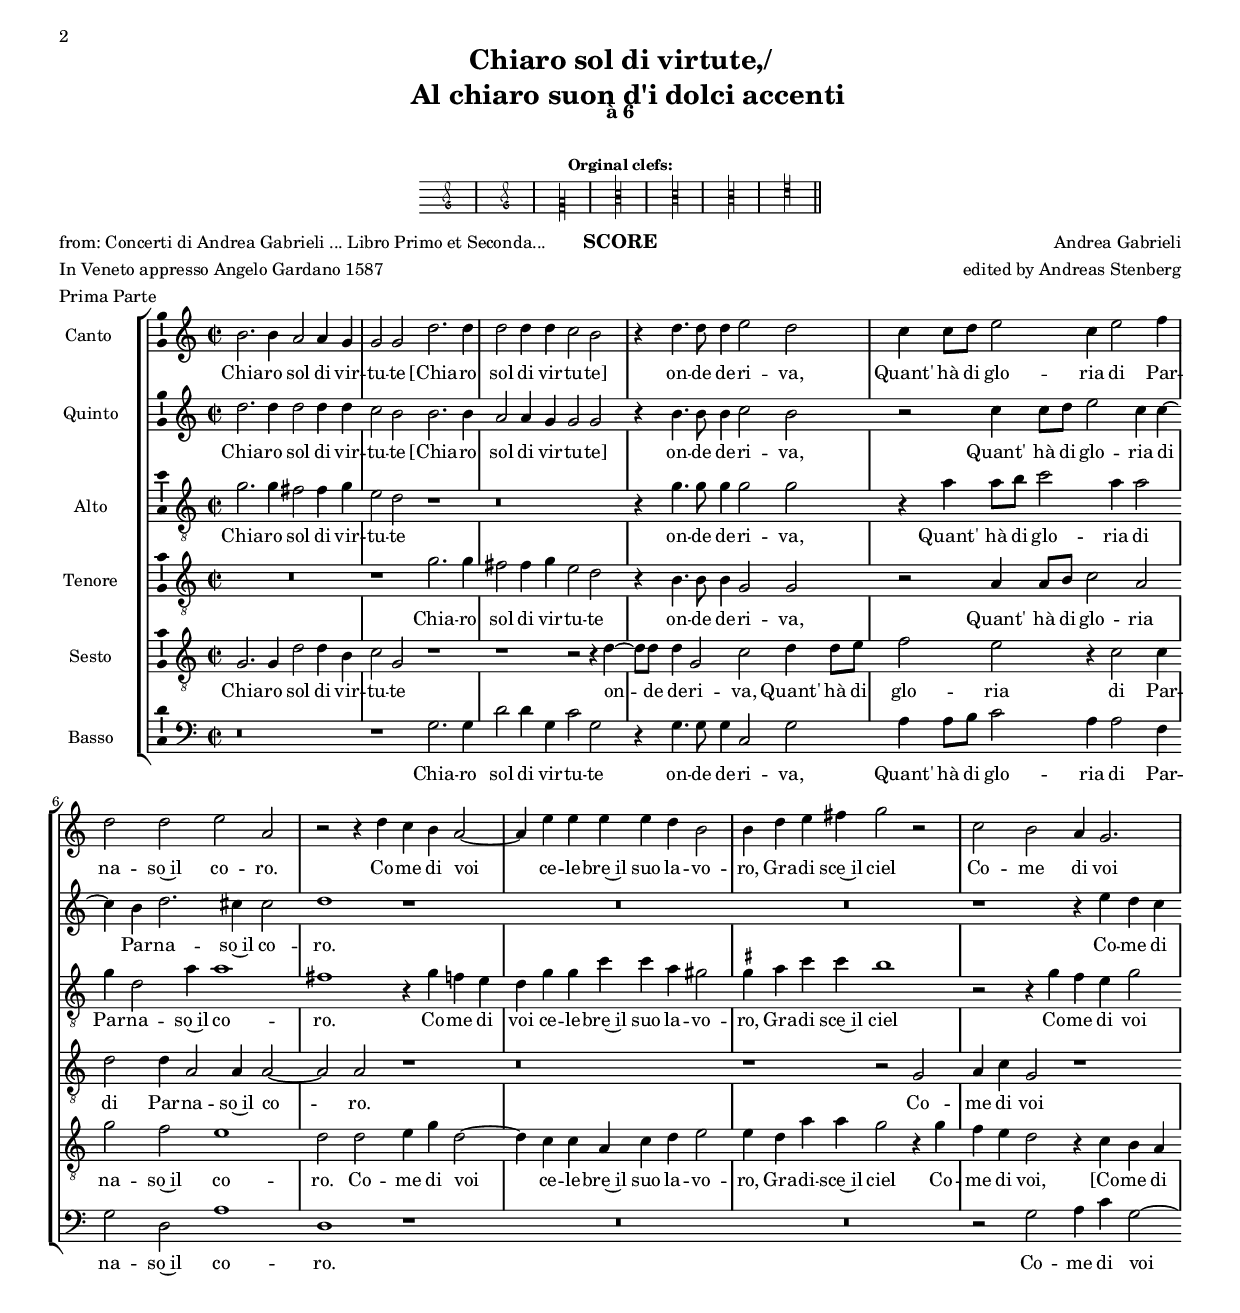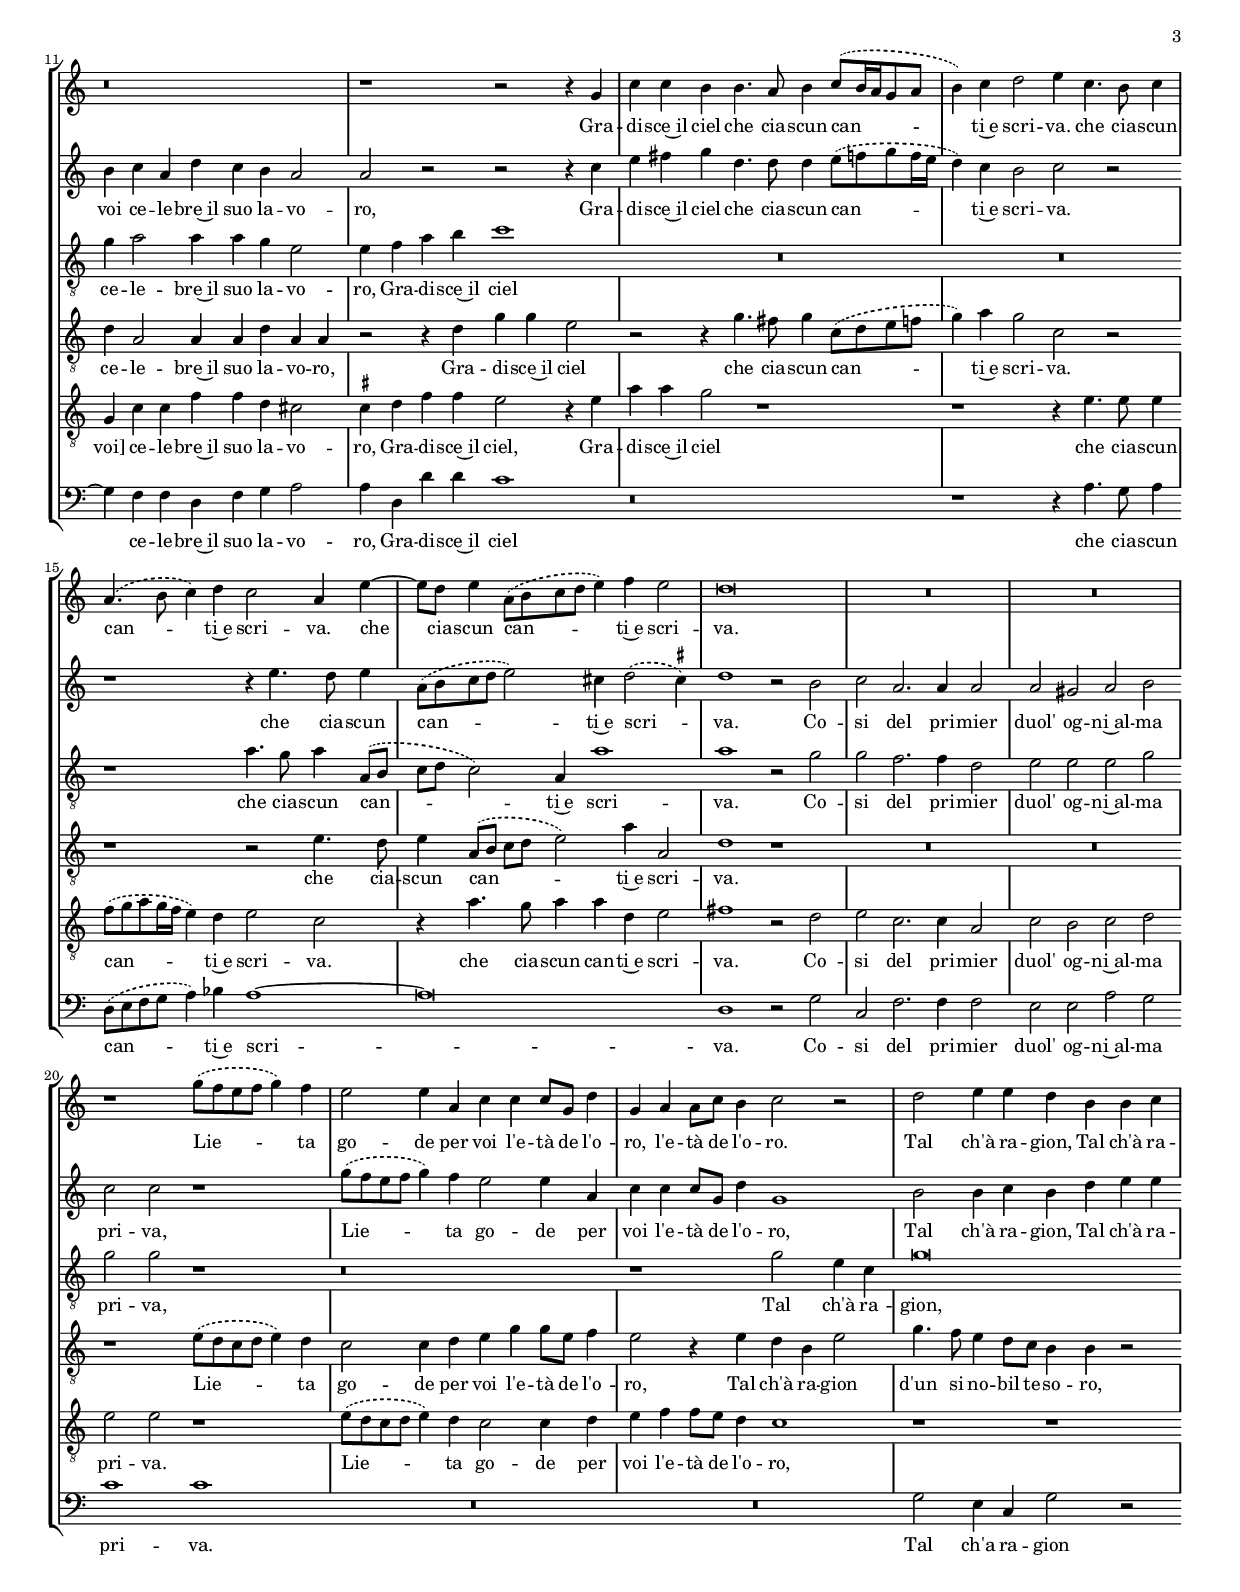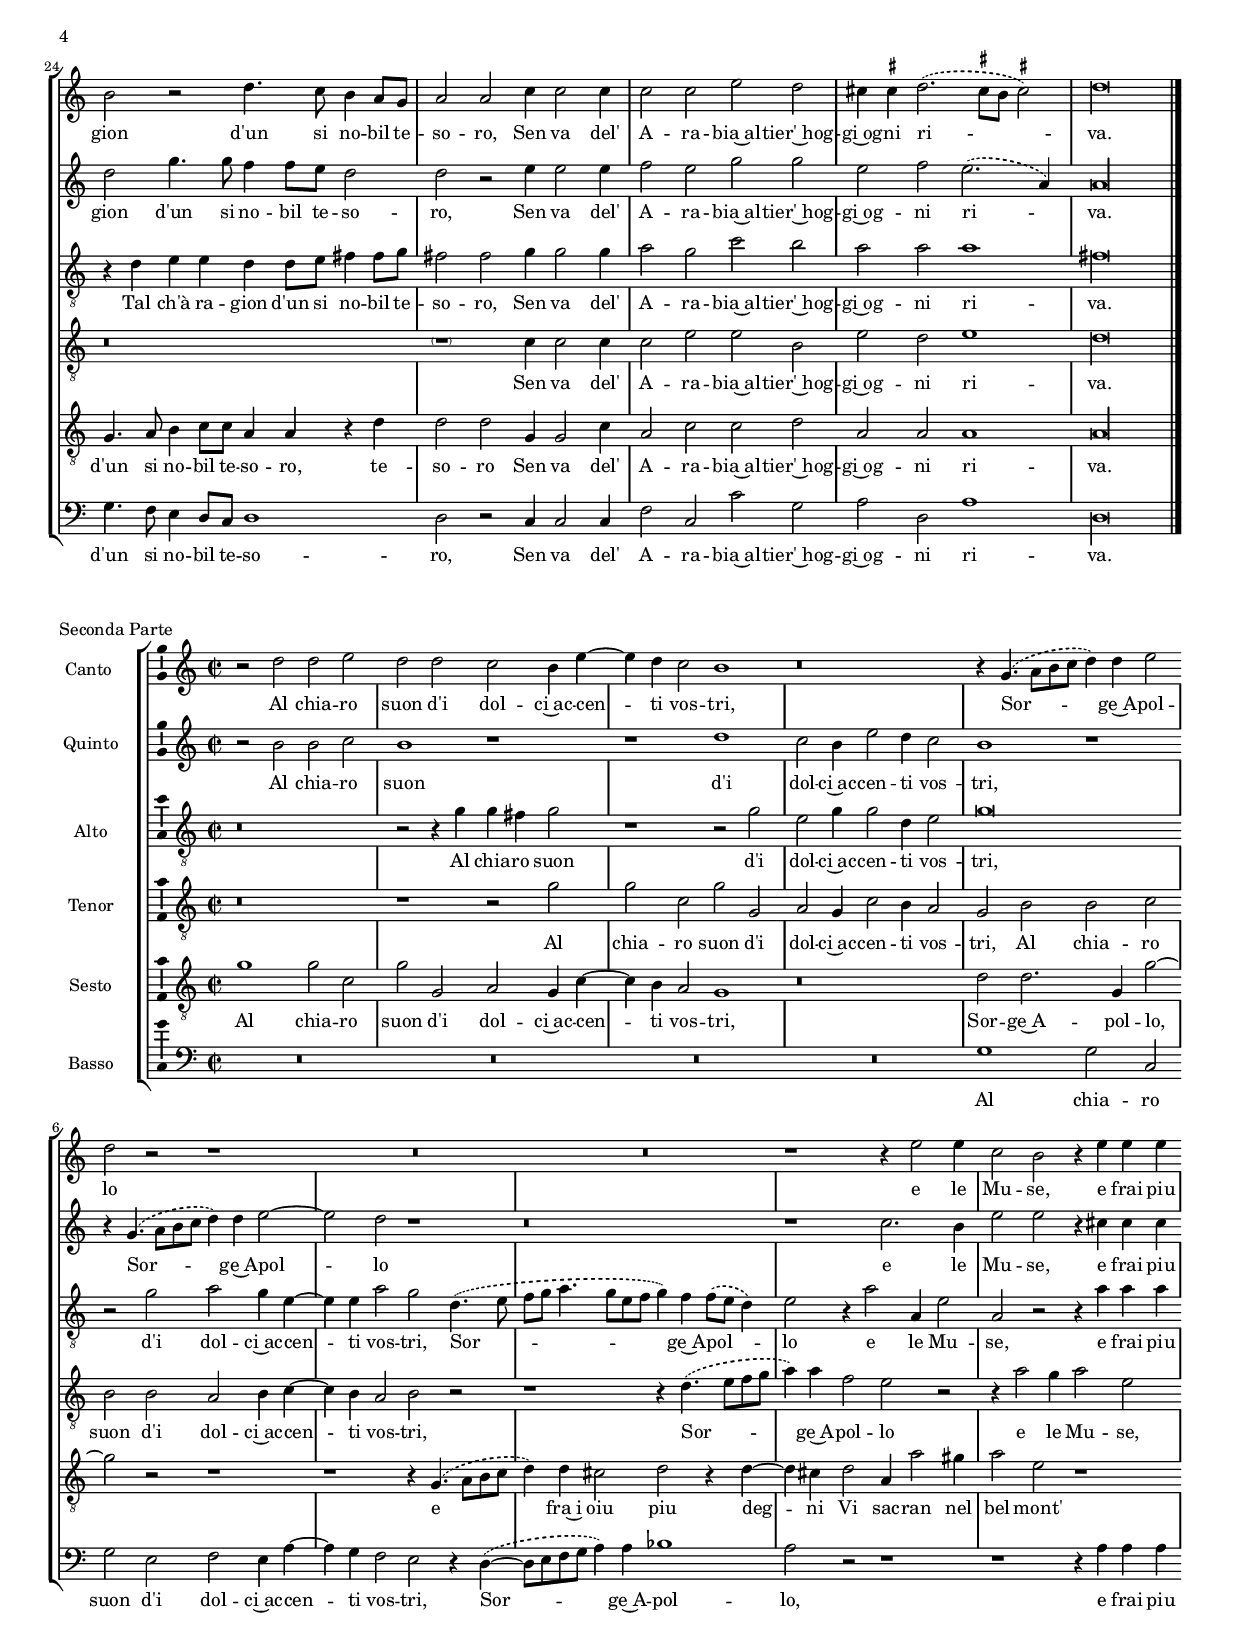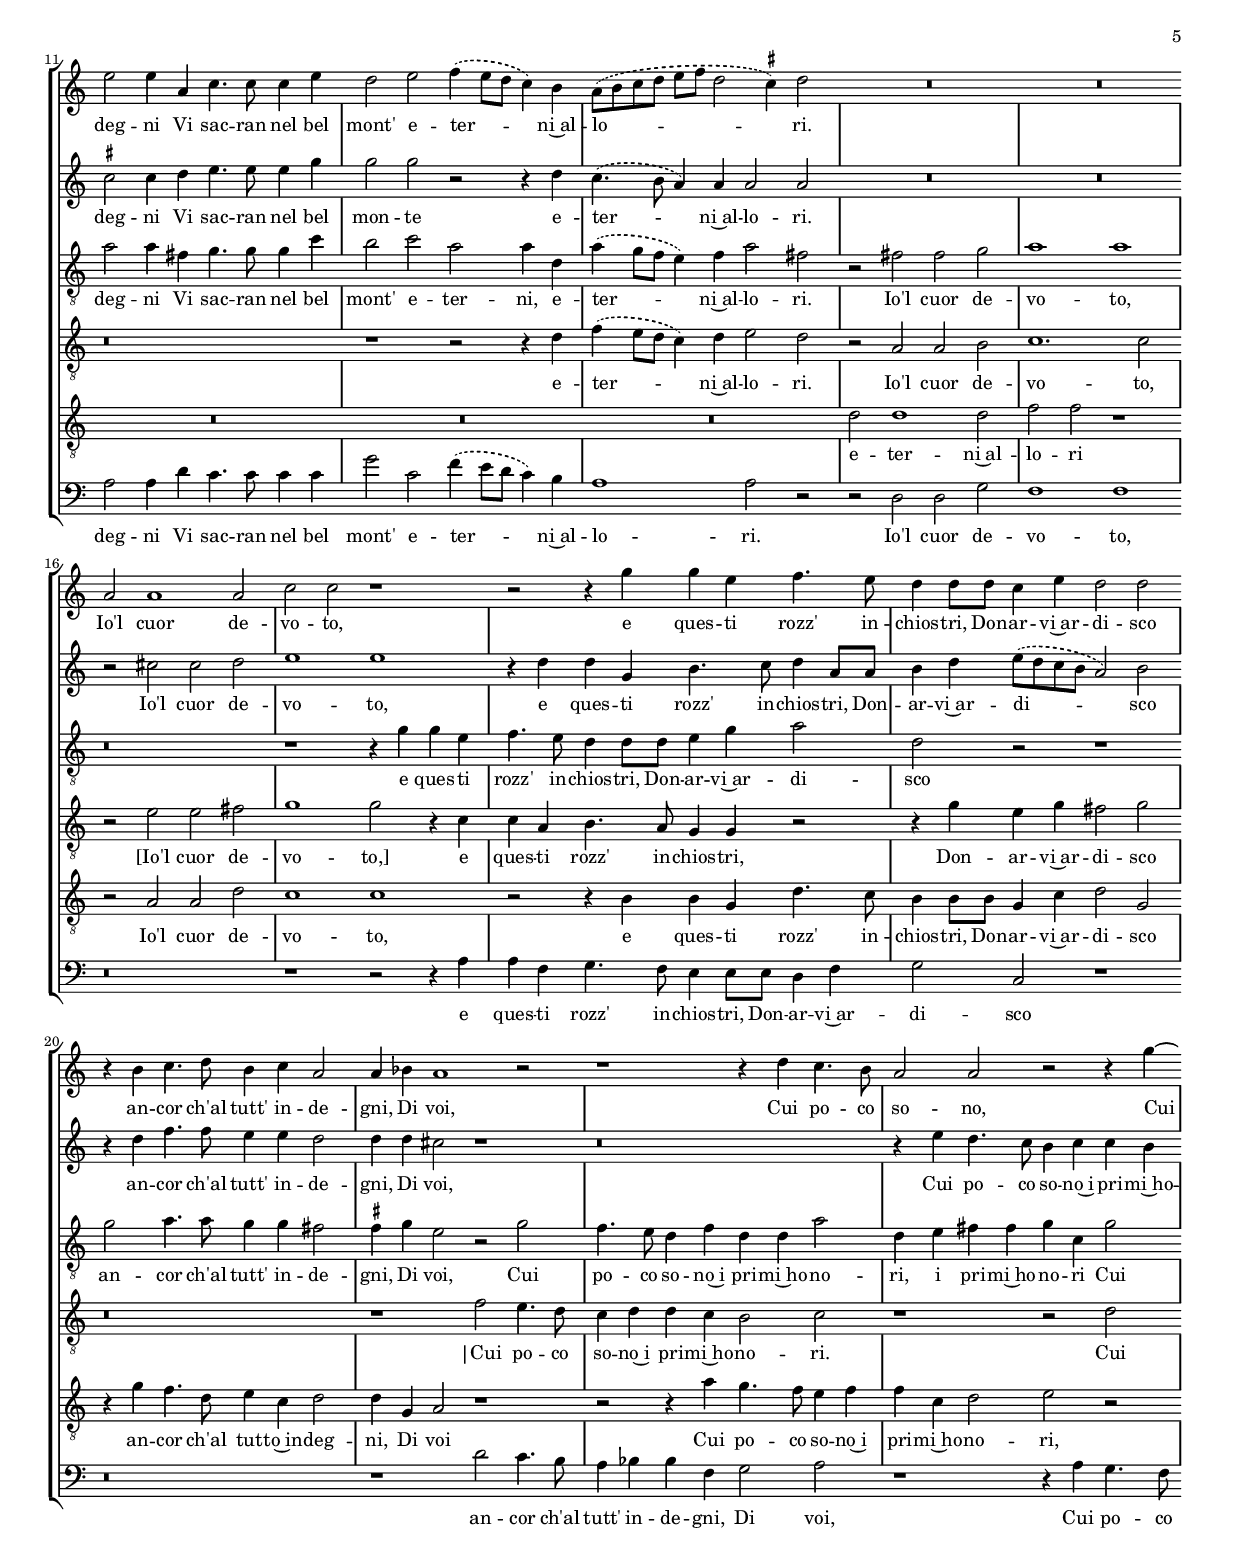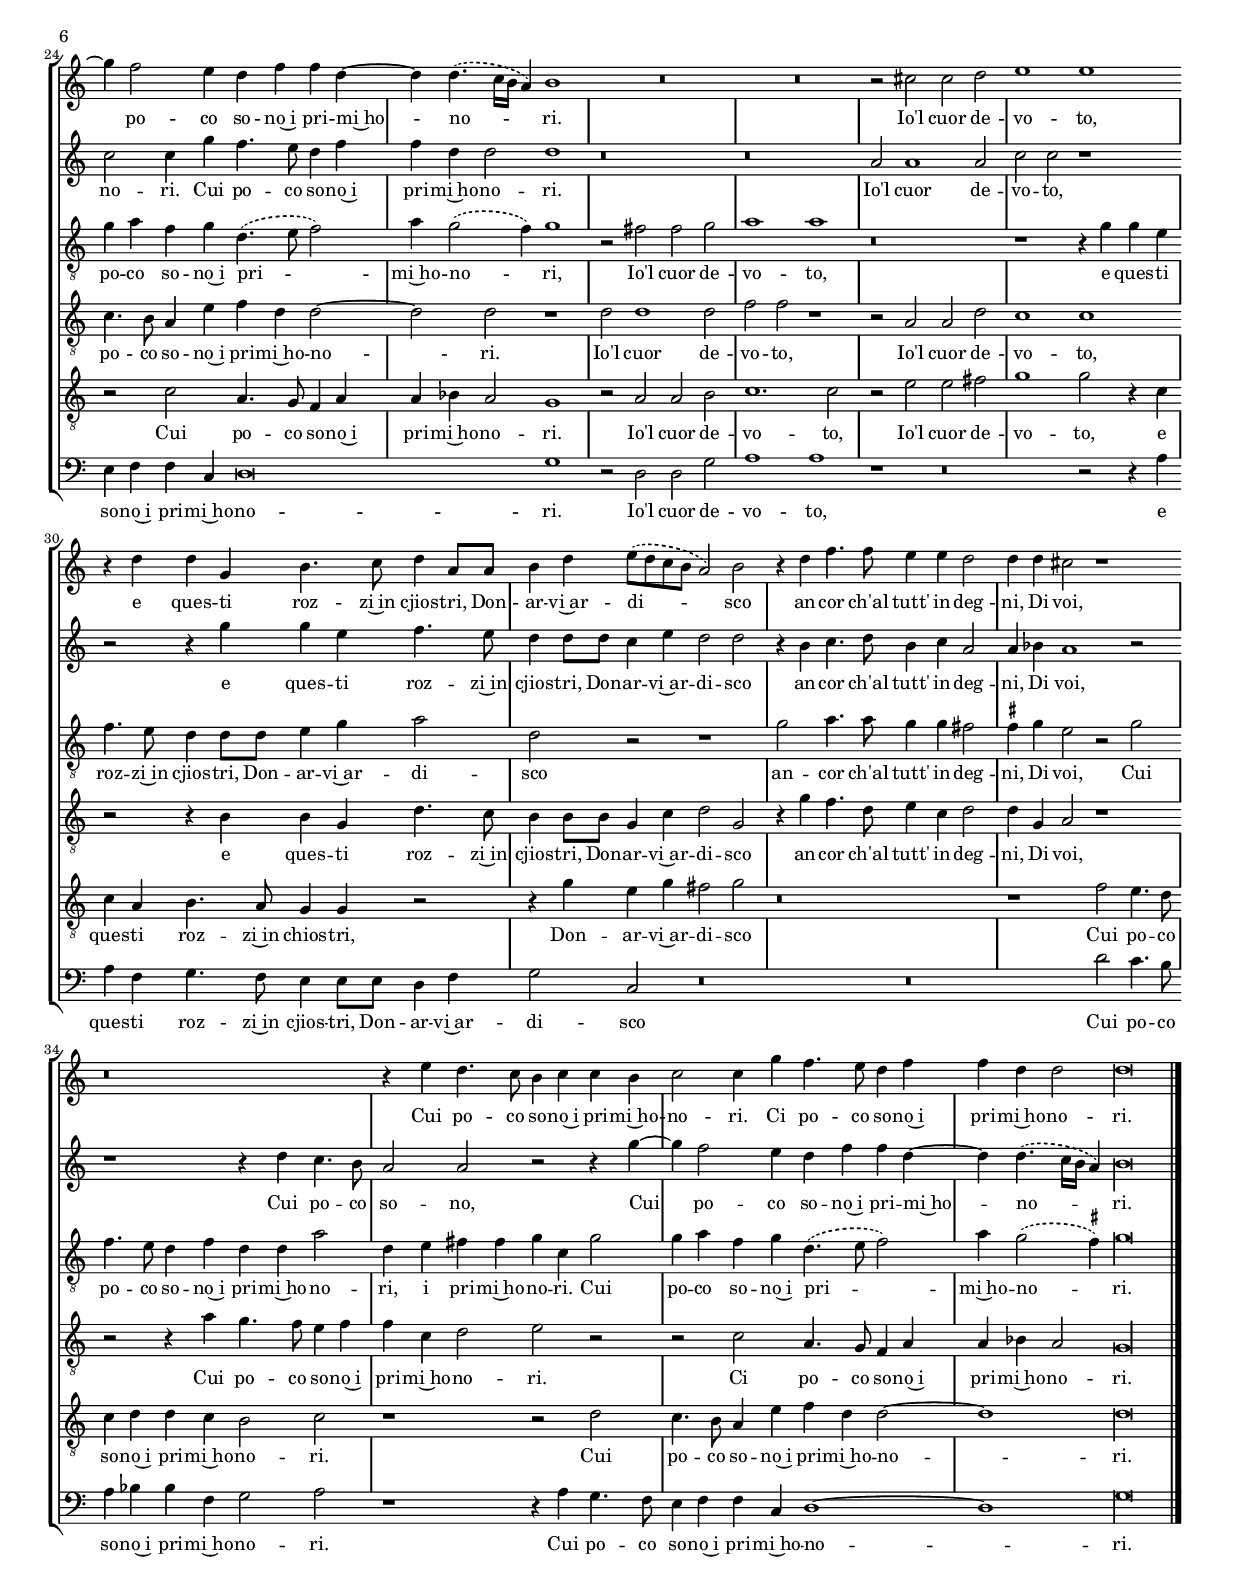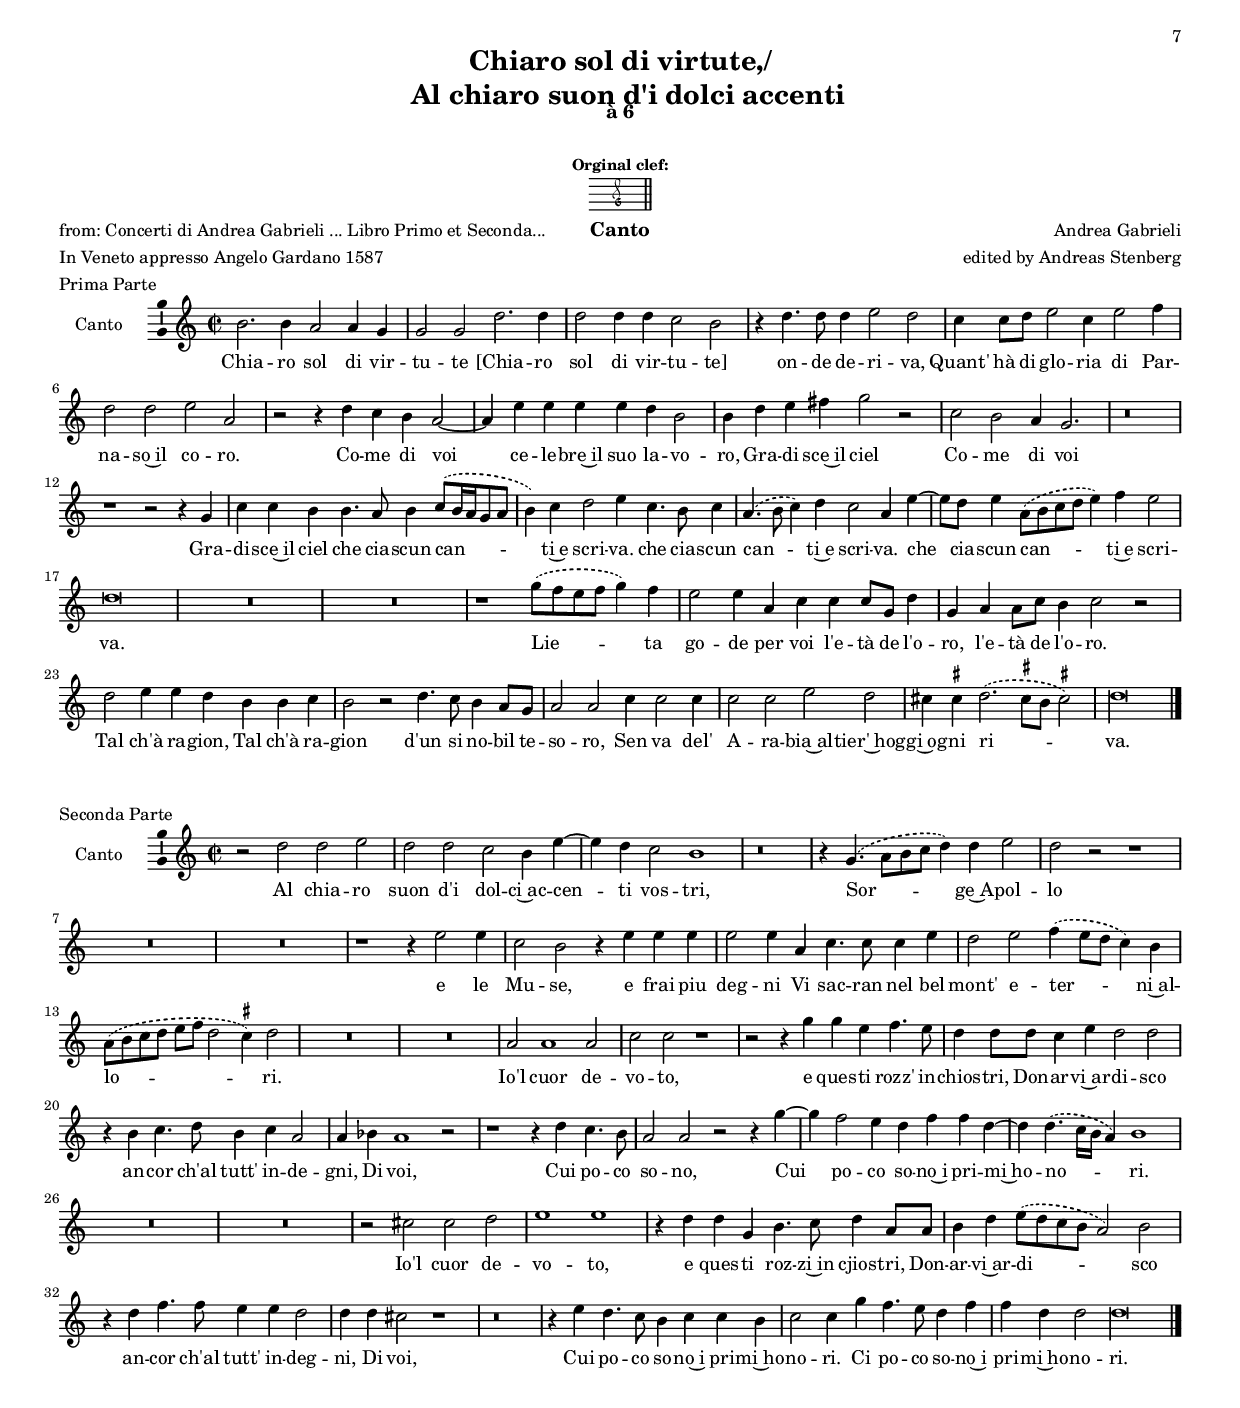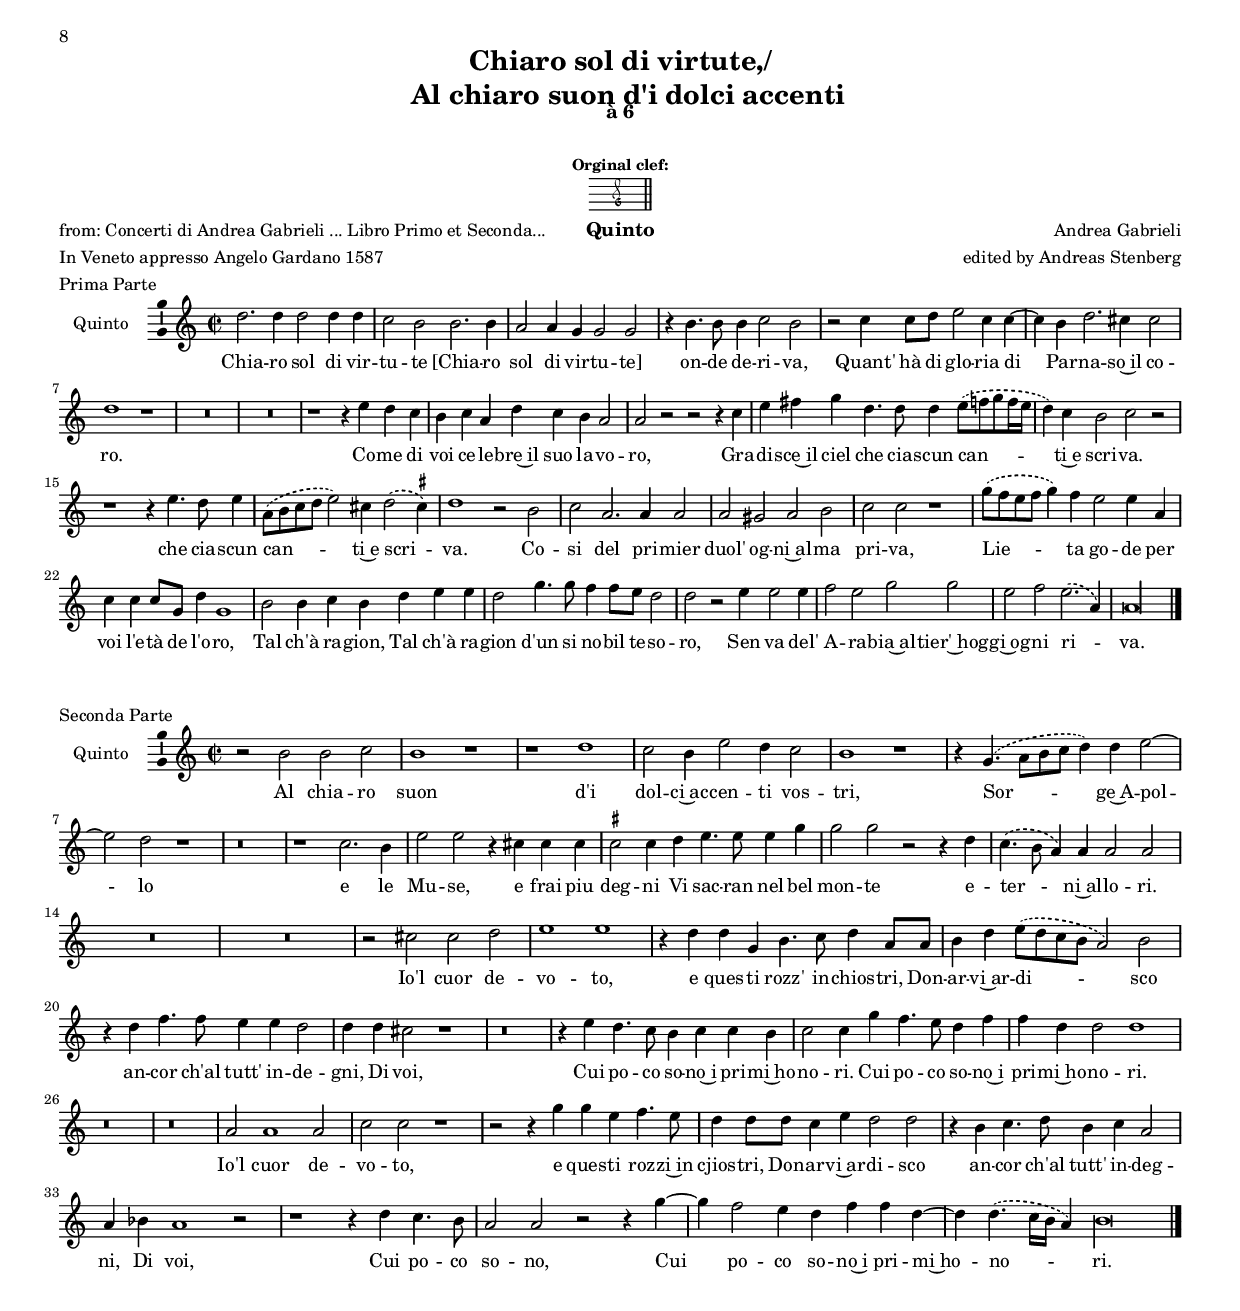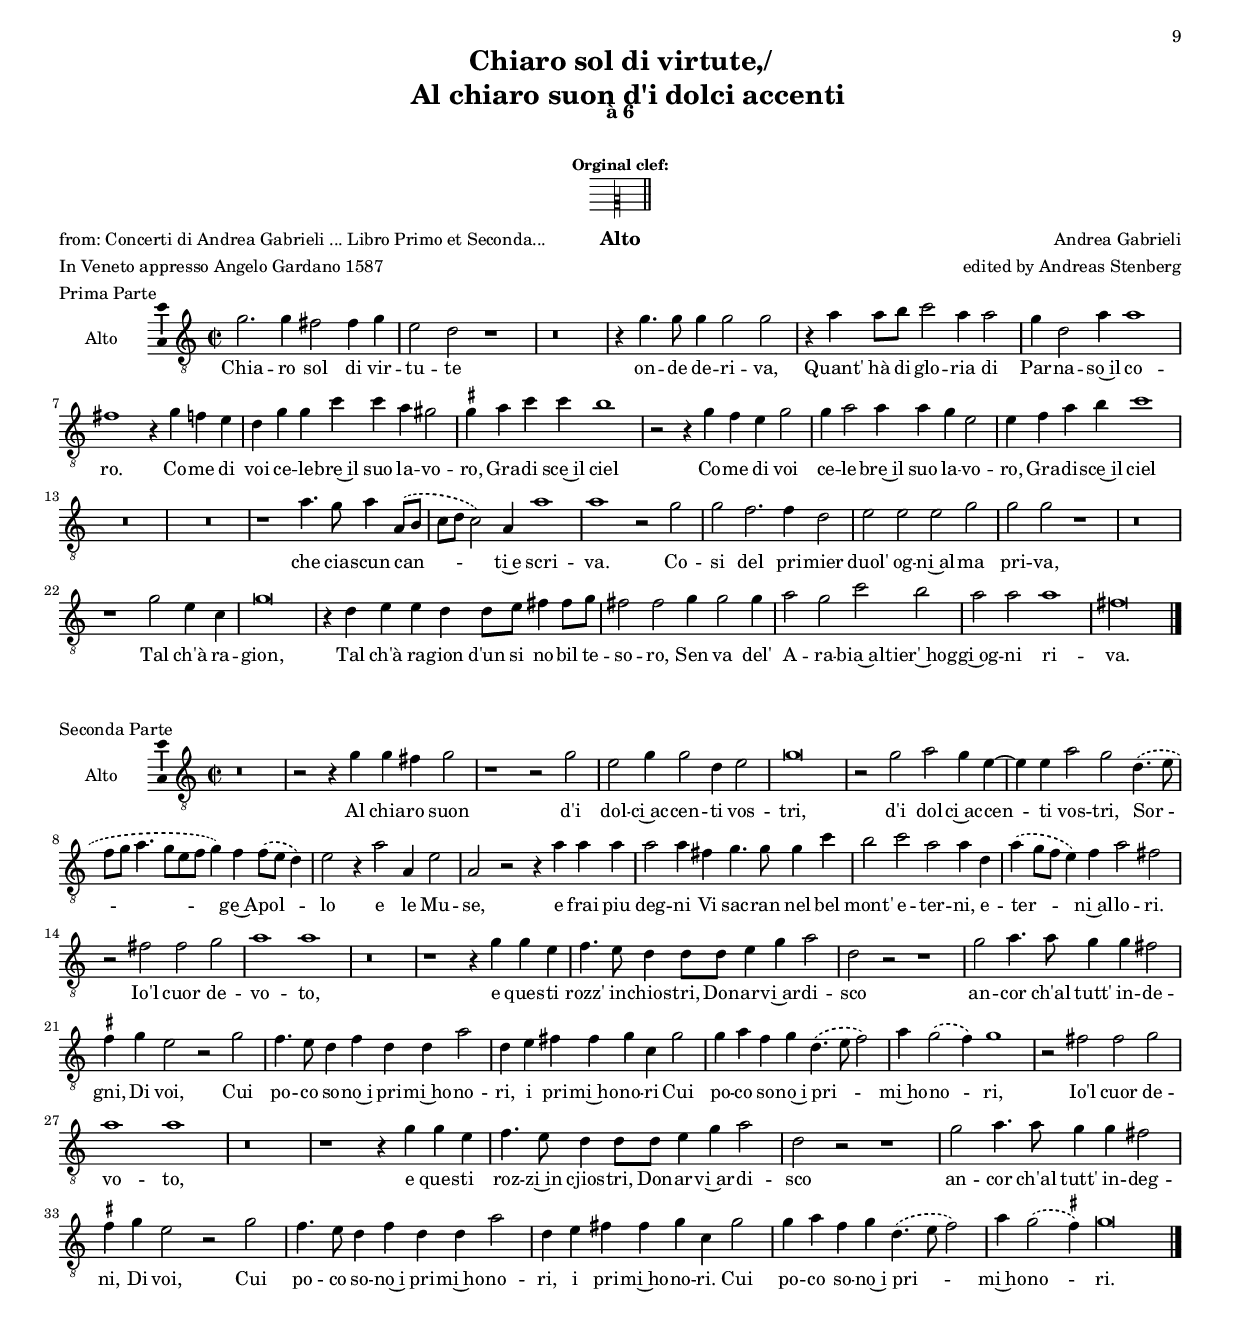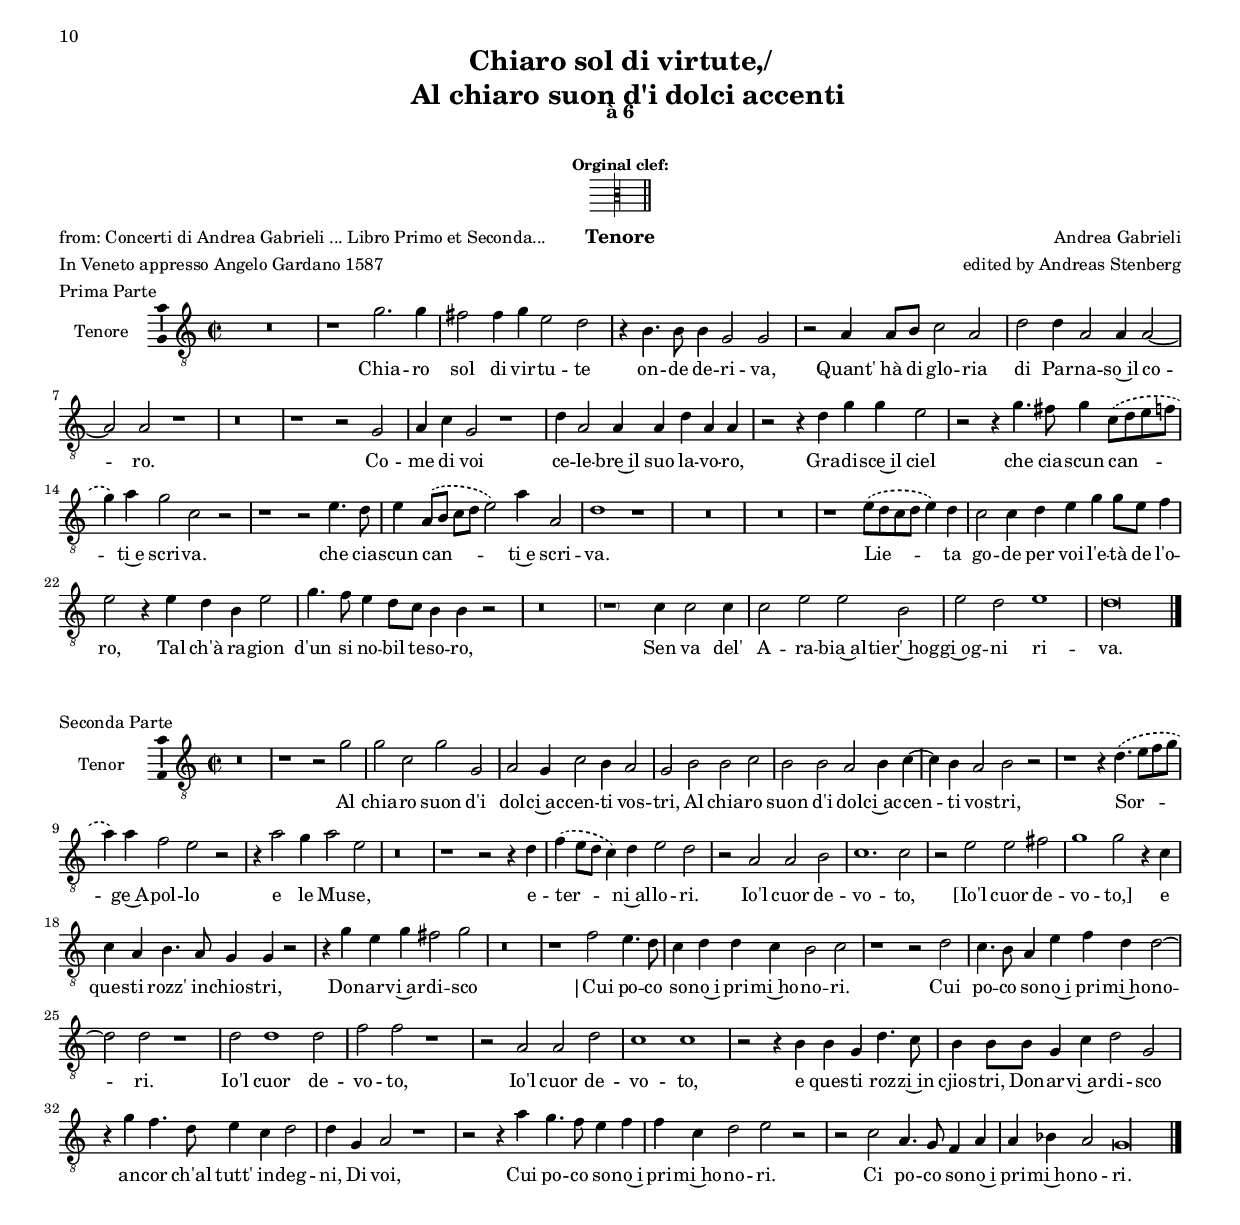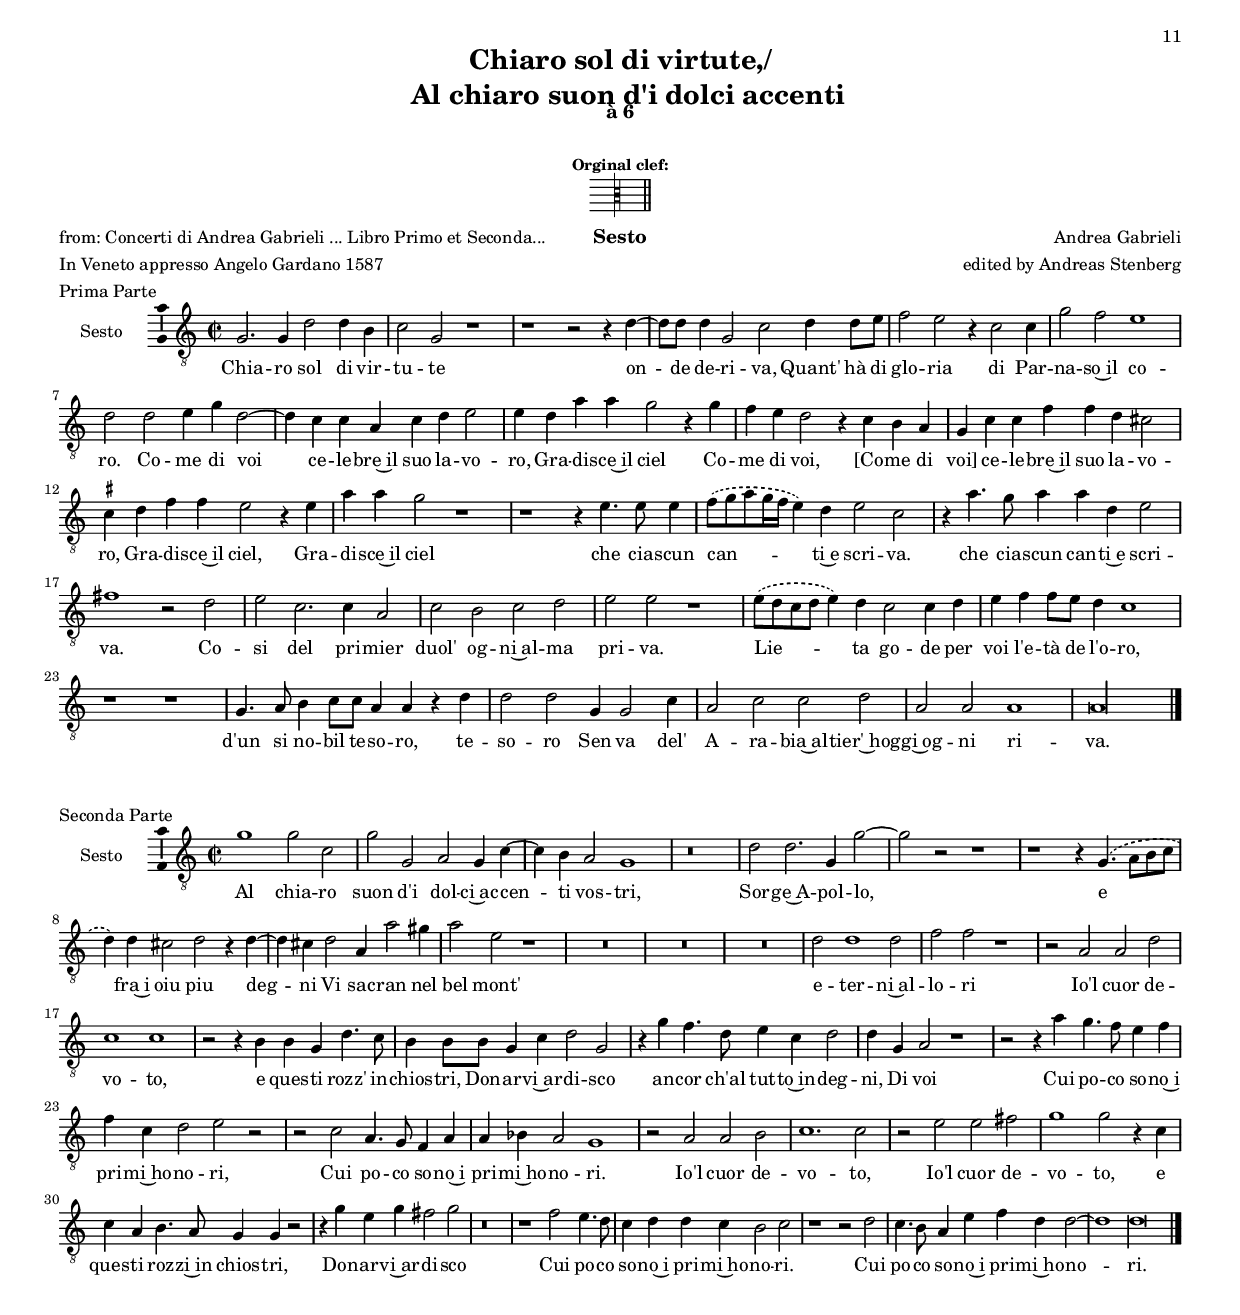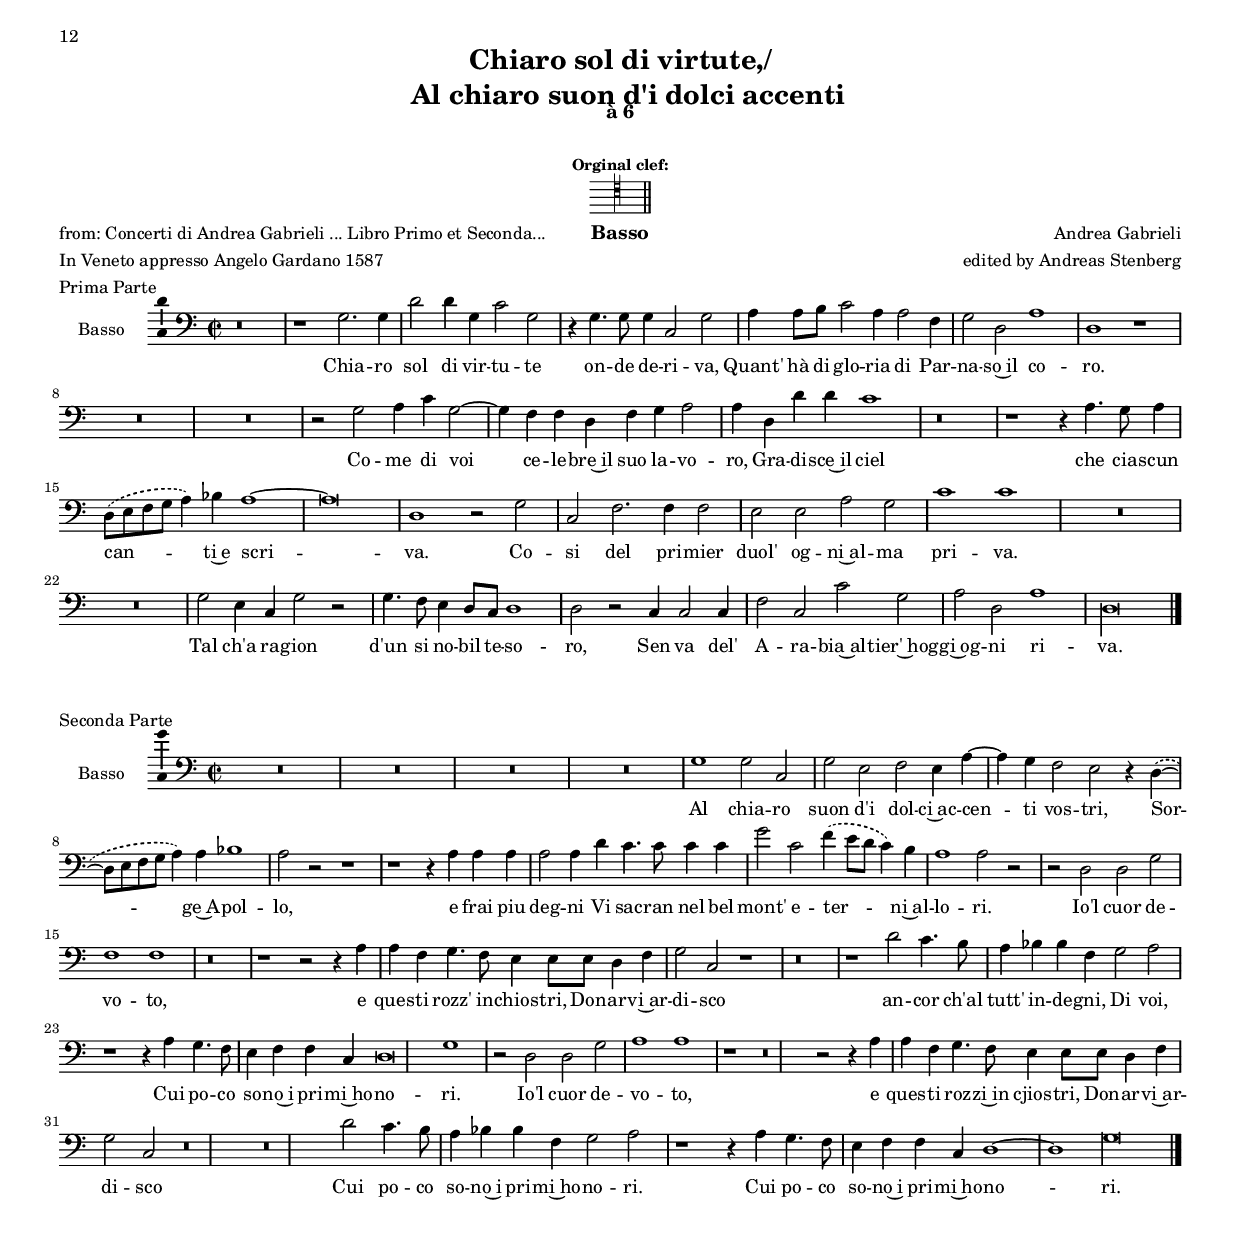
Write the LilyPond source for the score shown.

\version "2.18.2"
\language "deutsch"
#(append! supported-clefs '(("mensural-f3" . ("clefs.mensural.f" 0 0))))
#(append! supported-clefs '(("mensural-f5" . ("clefs.mensural.f" 4  0))))
#(set-global-staff-size 15)
ficta = { \once \set suggestAccidentals = ##t }
\paper {
  print-all-headers = ##t
  ragged-bottom = ##t
  ragged-last-bottom = ##t
  page-breaking = #ly:minimal-breaking
}

\header {
  title = \markup {
    \center-column {
  "Chiaro sol di virtute,/"
    "  Al chiaro suon d'i dolci accenti"
    }
  }
  subtitle = "à 6"
  composer = "Andrea Gabrieli"
  arranger = "edited by Andreas Stenberg"
  poet = "from: Concerti di Andrea Gabrieli ... Libro Primo et Seconda..."
  meter = "In Veneto appresso Angelo Gardano 1587"
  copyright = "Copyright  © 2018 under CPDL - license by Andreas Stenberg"
}
global = {
  \key c \major
}

scoreASopranoVoiceI = \relative c'' {
  \global
  \dynamicUp
  % Music follows here.
  \time 2/2
  \set Timing.measureLength = #(ly:make-moment 4/2)
%  \tag #'Score { \hide Staff.BarLine }
  \tag #'Parts { \set Timing.defaultBarType = "!" }
  \slurDashed
  % Music follows here
  \set Score.tempoHideNote =##t
  h2. h4 a2 a4 g4
  g2 g2 d'2. d4
  d2 d4 d4 c2 h2
  r4 d4. d8 d4								%% end of first line in orig. priintede partbook
  e2 d2
  c4 c8 d8 e2 c4 e2 f4
  d2 d2 e2 a,2
  r2 r4 d4									%% end of second line
  c4 h4 a2~
  a4 e'4 e4 e4 e4 d4 h2
  h4 d4 e4 fis4 g2 r2
  c,2 h2 a4 g2.
  r\breve
  r1  r2 r4 g4										%% end of third line
  c4 c4 h4 h4.  a8 h4 c8( h16 a16 g8 a8
  h4) c4 d2 e4  c4. h8 c4
  a4.( h8 c4) d4									%% end of fourth line
  c2 a4 e'4 ~
  e8 d8 e4 a,8( h8 c8 d8 e4) f4 e2
  d\breve
  R\breve*2
  r1 g8( f8 e8 f8 g4) f4
  e2 e4 a,4										%% end of fifth line
  c4 c4 c8 g8 d'4
  g,4 a4 a8 c8 h4 c2 r2
  d2 e4 e4 d4 h4 h4 c4
  h2 r2 d4. c8									%% end os sixth line
  h4 a8 g8
  a2 a2 c4 c2 c4
  c2 c2 e2 d2
  cis4 \ficta cis!4 d2.( \ficta cis!8 h8 \ficta cis!2)
  \cadenzaOn
  d\longa
  \tag #'Score { \undo \hide Staff.BarLine }
  \bar "|."
}

scoreAVerseSopranoVoiceI = \lyricmode {
  % Lyrics follow here.
Chia -- ro sol di vir -- tu -- te
[Chia -- ro sol di vir -- tu -- te]
on -- de de -- ri -- va,
Quant' hà di glo -- ria di Par -- na -- so~il co -- ro.
Co -- me di voi ce -- le -- bre~il suo la -- vo -- ro,
Gra -- di sce~il ciel
Co -- me di voi
Gra -- di -- sce~il ciel \repeat unfold 3 {  che cia -- scun can -- ti~e scri -- va. }
Lie -- ta go -- de per voi l'e -- tà de l'o -- ro,
l'e -- tà de l'o -- ro.
Tal ch'à ra -- gion,
Tal ch'à ra -- gion d'un si no -- bil te -- so -- ro,
Sen va del' A -- ra -- bia~al -- tier'~hog -- gi~og -- ni ri -- va.
}

scoreAAltoVoiceI = \relative c'' {
%  \clef "treble_8"
  \global
  \dynamicUp
  % Music follows here.
  \time 2/2
  \set Timing.measureLength = #(ly:make-moment 4/2)
  \tag #'Score { \hide Staff.BarLine }
  \tag #'Parts { \set Timing.defaultBarType = "!" }
  \slurDashed
  d2. d4 d2 d4 d4
  c2 h2 h2. h4
  a2 a4 g4 g2 g2
  r4 h4. h8 h4										%% end of first line in orig. printed partbook
  c2 h2
  r2 c4 c8 d8 e2 c4 c4~
  c4 h4 d2. cis4 cis2
  d1 r1
  R\breve*2
  r1													%% end of second line
  r4 e4 d4 c4
  h4 c4 a4 d4 c4 h4 a2
  a2 r2  r2 r4 c4
  e4 fis4 g4 d4. d8 d4											%% end of third line
  e8( f8 g8 f16 e16
  d4) c4 h2 c2 r2
  r1 r4 e4. d8 e4
  a,8( h8 c8 d8 e2) cis4 d2( \ficta cis!4)
  d1 r2 h2										     %% end of fourth line
  c2 a2. a4 a2
  a2 gis2 a2 h2
  c2 c2 r1
  g'8( f8 e8 f8 g4) f4 e2 e4 a,4
  c4 c4												%% end of fifth line
  c8 g8 d'4 g,1
  h2 h4 c4 h4 d4 e4 e4
  d2 g4. g8  f4 f8 e8 d2
  d2 r2 e4 e2 e4										%% end of sixth line
  f2 e2 g2 g2
  e2 f2 e2.( a,4)
  \cadenzaOn
  a\longa
  \tag #'Score { \undo \hide Staff.BarLine }
  \bar "|."
}

scoreAVerseAltoVoiceI = \lyricmode {
  % Lyrics follow here.
Chia -- ro sol di vir -- tu -- te
[Chia -- ro sol di vir -- tu -- te]
on -- de de -- ri -- va,
Quant' hà di glo -- ria di Par -- na -- so~il co -- ro.
Co -- me di voi ce -- le -- bre~il suo la -- vo -- ro,
Gra -- di -- sce~il ciel \repeat unfold 2 {  che cia -- scun can -- ti~e scri -- va. }
Co -- si del pri -- mier duol' og -- ni~al -- ma pri -- va,
Lie -- ta go -- de per voi l'e -- tà de l'o -- ro,
Tal ch'à ra -- gion,
Tal ch'à ra -- gion d'un si no -- bil te -- so -- ro,
Sen va del' A -- ra -- bia~al -- tier'~hog -- gi~og -- ni ri -- va.
}



scoreATenorVoiceI = \relative c' {
  \global
  \dynamicUp
  % Music follows here.
  \time 2/2
  \set Timing.measureLength = #(ly:make-moment 4/2)
  \tag #'Score { \hide Staff.BarLine }
  \tag #'Parts { \set Timing.defaultBarType = "!" }
  \slurDashed
  g'2. g4 fis2 fis4 g4
  e2 d2 r1
  r\breve
  r4 g4. g8 g4 g2 g2
  r4 a4										%% end of first line in orig. printed partbook
  a8 h8 c2 a4 a2
  g4 d2 a'4 a1
  fis1 r4 g4 f4 e4
  d4 g4 g4 c4									%% end of second line
  c4 a4 gis2
  \ficta gis4 a4 c4 c4 h1
  r2 r4 g4 f4 e4 g2
  g4 a2 a4 a4 g4 e2
  e4 f4 a4 h4								%% end of third line
  c1
  R \breve*2
  r1 a4. g8 a4 a,8( h8
  c8 d8 c2) a4 a'1
  a1 r2 g2
  g2 f2. f4 d2
  e2 e2 e2 g2								%% end of fourth line
  g2 g2 r1
  r\breve
  r1 g2 e4 c4
  g'\breve
  r4 d4 e4 e4 d4 d8 e8 fis4 fis8 g8
  fis2 fis2 g4 g2 g4						%% end of fifth line
  a2 g2 c2 h2
  a2 a2 a1
  \cadenzaOn
  fis\longa
  \tag #'Score { \undo \hide Staff.BarLine }
  \bar "|."
}

scoreAVerseTenorVoiceI = \lyricmode {
  % Lyrics follow here.
  Chia -- ro sol di vir -- tu -- te
on -- de de -- ri -- va,
Quant' hà di glo -- ria di Par -- na -- so~il co -- ro.
Co -- me di voi ce -- le -- bre~il suo la -- vo -- ro,
Gra -- di sce~il ciel
Co -- me di voi  ce -- le -- bre~il suo la -- vo -- ro,
Gra -- di -- sce~il ciel
che cia -- scun can -- ti~e scri -- va.
Co -- si del pri -- mier duol' og -- ni~al -- ma pri -- va,
Tal ch'à ra -- gion,
Tal ch'à ra -- gion d'un si no -- bil te -- so -- ro,
Sen va del' A -- ra -- bia~al -- tier'~hog -- gi~og -- ni ri -- va.
}

scoreATenorVoiceII = \relative c' {
  \global
  \dynamicUp
  % Music follows here.
  \time 2/2
  \set Timing.measureLength = #(ly:make-moment 4/2)
  \tag #'Score { \hide Staff.BarLine }
  \tag #'Parts { \set Timing.defaultBarType = "!" }
  \slurDashed
  R\breve
  r1 g'2. g4
  fis2 fis4 g4 e2 d2
  r4 h4. h8 h4 g2 g2 								%% end of first line in orig. printed partbook
  r2 a4 a8 h8 c2 a2
  d2 d4 a2 a4 a2~
  a2 a2 r1
  r\breve
  r1 r2 g2										%% end of second line
  a4 c4 g2 r1
  d'4 a2 a4 a4 d4 a4 a4
  r2 r4 d4 g4 g4 e2
  r2 r4 g4. fis8 g4									%% end of third line
  c,8( d8 e8 f8
  g4) a4 g2 c,2 r2
  r1 r2 e4. d8
  e4 a,8( h8 c8 d8 e2) a4 a,2
  d1 r1
  R\breve*2
  r1												%% end of fourth line
  e8( d8 c8 d8 e4) d4
  c2 c4 d4  e4 g4 g8 e8 f4
  e2 r4 e4 d4 h4 e2								%% end of fifth line
  g4. f8 e4 d8 c8  h4 h4 r2
  r\breve
  \parenthesize r1 c4 c2 c4
  c2 e2 e2 h2
  e2 d2  e1
  \cadenzaOn
  d\longa
  \tag #'Score { \undo \hide Staff.BarLine }
  \bar "|."
}

scoreAVerseTenorVoiceII = \lyricmode {
  % Lyrics follow here.
Chia -- ro sol di vir -- tu -- te
on -- de de -- ri -- va,
Quant' hà di glo -- ria di Par -- na -- so~il co -- ro.
Co -- me di voi ce -- le -- bre~il suo la -- vo -- ro,
Gra -- di -- sce~il ciel \repeat unfold 2 {  che cia -- scun can -- ti~e scri -- va. }
Lie -- ta go -- de per voi l'e -- tà de l'o -- ro,
Tal ch'à ra -- gion d'un si no -- bil te -- so -- ro,
Sen va del' A -- ra -- bia~al -- tier'~hog -- gi~og -- ni ri -- va.

}

scoreABassVoiceI = \relative c {
  \global
  \dynamicUp
  % Music follows here.
  \time 2/2
  \set Timing.measureLength = #(ly:make-moment 4/2)
  \tag #'Score { \hide Staff.BarLine }
  \tag #'Parts { \set Timing.defaultBarType = "!" }
  \slurDashed
  r\breve
  r1 g'2. g4
  d'2 d4 g,4 c2 g2
  r4 g4. g8 g4 c,2 g'2										%% end of first line in orig. printed partbook
  a4 a8 h8 c2 a4 a2 f4
  g2 d2 a'1
  d,1 r1
  R\breve*2
  r2 g2													%% end of second line
  a4 c4 g2~
  g4 f4 f4 d4 f4 g4 a2
  a4 d,4 d'4 d4 c1
  r\breve
  r1 r4 a4. g8 a4
  d,8( e8 f8 g8											%% end of third line
  a4) b4  a1~
  a\breve
  d,1 r2 g2
  c,2 f2. f4 f2
  e2 e2 a2 g2
  c1 c1
  R\breve*2
  g2 e4 c4 g'2 r2											%% end of fourth line
  g4. f8 e4 d8 c8 d1
  d2 r2 c4 c2 c4
  f2 c2 c'2 g2
  a2 d,2 a'1
  \cadenzaOn
  d,\longa
  \tag #'Score { \undo \hide Staff.BarLine }
  \bar "|."
}

scoreAVerseBassVoiceI = \lyricmode {
  % Lyrics follow here.
Chia -- ro sol di vir -- tu -- te
on -- de de -- ri -- va,
Quant' hà di glo -- ria di Par -- na -- so~il co -- ro.
Co -- me di voi ce -- le -- bre~il suo la -- vo -- ro,
Gra -- di -- sce~il ciel
che cia -- scun can -- ti~e scri -- va.
Co -- si del pri -- mier duol' og -- ni~al -- ma pri -- va.
Tal ch'a ra -- gion
d'un si no -- bil te -- so -- ro,
Sen va del' A -- ra -- bia~al -- tier'~hog -- gi~og -- ni ri -- va.
}

scoreABassVoiceII = \relative c {
  \global
  \dynamicUp
  % Music follows here.
  \time 2/2
  \set Timing.measureLength = #(ly:make-moment 4/2)
  \tag #'Score { \hide Staff.BarLine }
  \tag #'Parts { \set Timing.defaultBarType = "!" }
  \slurDashed
  g'2. g4 d'2 d4 h4
  c2 g2 r1
  r1 r2 r4 d'4~
  d8 d8 d4  g,2 c2 d4 d8 e8 						%% end of first line in orig. printed partbook
f2 e2 r4 c2 c4
g'2 f2 e1
d2 d2 e4 g4 d2~
d4 c4 c4 a4 c4 d4								%% end of second line
e2
e4 d4 a'4 a4 g2 r4 g4
f4 e4 d2 r4 c4 h4 a4
g4 c4 c4 f4 f4 d4 cis2								%% end of third line
\ficta cis4 d4 f4 f4 e2 r4 e4
a4 a4 g2 r1
r1 r4 e4. e8 e4
f8( g8 a8 g16 f16 e4) d4 e2 c2						%% end of fourth line
r4 a'4. g8 a4 a4 d,4 e2
fis1 r2 d2
e2 c2. c4 a2
c2 h2 c2 d2
e2 e2 r1											%% end of fifth line
e8( d8 c8 d8 e4) d4 c2 c4 d4
e4 f4 f8 e8 d4 c1
r1 r1
g4. a8 h4 c8 c8 a4 a4 r4 d4						%% end of sixth line
d2 d2 g,4 g2 c4
a2 c2 c2 d2
a2 a2 a1
\cadenzaOn
a\longa
  \tag #'Score { \undo \hide Staff.BarLine }
  \bar "|."
}

scoreAVerseBassVoiceII = \lyricmode {
  % Lyrics follow here.
Chia -- ro sol di vir -- tu -- te
on -- de de -- ri -- va,
Quant' hà di glo -- ria di Par -- na -- so~il co -- ro.
Co -- me di voi ce -- le -- bre~il suo la -- vo -- ro,
Gra -- di -- sce~il ciel
Co -- me di voi,
[Co -- me di voi] ce -- le -- bre~il suo la -- vo -- ro,
Gra -- di -- sce~il ciel,
Gra -- di -- sce~il ciel
\repeat unfold 2 {  che cia -- scun can -- ti~e scri -- va. }
Co -- si del pri -- mier duol' og -- ni~al -- ma pri -- va.
Lie -- ta go -- de per voi l'e -- tà de l'o -- ro,
d'un si no -- bil te -- so -- ro, te -- so -- ro
Sen va del' A -- ra -- bia~al -- tier'~hog -- gi~og -- ni ri -- va.
}

scoreASopranoVoiceIPart = \new Staff \with {
  instrumentName = "Canto "
  midiInstrument = "choir aahs"
  \consists "Ambitus_engraver"
} { \scoreASopranoVoiceI }
\addlyrics { \scoreAVerseSopranoVoiceI }


scoreAAltoVoiceIPart = \new Staff \with {
  instrumentName =
  "Quinto"
  midiInstrument = "choir aahs"
  \consists "Ambitus_engraver"
} { \scoreAAltoVoiceI }
\addlyrics { \scoreAVerseAltoVoiceI }


scoreATenorVoiceIPart = \new Staff \with {
  instrumentName = "Alto"
  midiInstrument = "choir aahs"
  \consists "Ambitus_engraver"
} { \clef "treble_8" \scoreATenorVoiceI }
\addlyrics { \scoreAVerseTenorVoiceI }

scoreATenorVoiceIIPart = \new Staff \with {
  instrumentName = "Tenore"
  midiInstrument = "choir aahs"
  \consists "Ambitus_engraver"
} { \clef "treble_8" \scoreATenorVoiceII }
\addlyrics { \scoreAVerseTenorVoiceII }

scoreABassVoiceIPart = \new Staff \with {
  instrumentName = "Basso"
  midiInstrument = "choir aahs"
  \consists "Ambitus_engraver"
} { \clef bass \scoreABassVoiceI }
\addlyrics { \scoreAVerseBassVoiceI }

scoreABassVoiceIIPart = \new Staff \with {
  instrumentName = \markup {
    \center-column {
    "Sesto"
    }
  }
  midiInstrument = "choir aahs"
  \consists "Ambitus_engraver"
} { \clef "treble_8"  \scoreABassVoiceII }
\addlyrics { \scoreAVerseBassVoiceII }
%% sources to seconda parte
global = {
  \key c \major
}

scoreBSopranoVoiceI = \relative c'' {
  \global
  \dynamicUp
  % Music follows here.
  \time 2/2
  \set Timing.measureLength = #(ly:make-moment 4/2)
  \tag #'Score { \hide Staff.BarLine }
  \tag #'Parts { \set Timing.defaultBarType = "!" }
  \slurDashed
  % Music follows here
  \set Score.tempoHideNote =##t
  r2 d2 d2 e2
  d2 d2 c2 h4 e4~
  e4 d4 c2 h1
  r\breve
  r4 g4.( a8 h8 c8 								%% end of first line in orig. printed partbook
  d4) d4 e2
  d2 r2 r1
  R\breve*2
  r1 r4 e2 e4
  c2 h2 r4 e4 e4 e4
  e2 e4 a,4										%% end of second line
  c4. c8 c4 e4
  d2 e2 f4( e8 d8 c4) h4
  a8 ( h8 c8 d8 e8 f8 d2 \ficta cis4) d2
  R\breve*2
  a2 a1 a2										%5 end of third line
  c2 c2 r1
  r2 r4 g'4 g4 e4 f4. e8
  d4 d8 d8 c4 e4 d2 d2
  r4 h4 c4. d8 h4 c4 a2							%% end of fourth line
  a4 b4 a1 r2
  r1 r4 d4 c4. h8
  a2 a2 r2 r4 g'4~
  g4 f2 e4 d4 f4 f4 d4~
  d4 d4.( c16 h16 a4) h1
  R\breve*2										%% end of fifth line
  r2 cis2 cis2 d2
  e1 e1
  r4 d4 d4 g,4 h4. c8 d4 a8 a8
  h4 d4 e8( d8 c8 h8 a2) h2						%% end of sixth line
  r4 d4 f4. f8 e4 e4 d2
  d4 d4 cis2 r1
  r\breve
  r4 e4 d4. c8 h4 c4 c4 h4
  c2 c4 g'4										%5 end of sewenth line
  f4. e8 d4 f4 f4 d4 d2
  \cadenzaOn
  d\longa
  \tag #'Score { \undo \hide Staff.BarLine }
  \bar "|."
}

scoreBVerseSopranoVoiceI = \lyricmode {
  % Lyrics follow here.
  Al chia -- ro suon d'i dol -- ci~ac -- cen -- ti vos -- tri,
  Sor -- ge~A -- pol -- lo e le Mu -- se, e frai piu deg -- ni
  Vi  sac -- ran nel bel mont' e -- ter -- ni~al -- lo -- ri.
  Io'l cuor de -- vo -- to, e ques -- ti rozz' in -- chios -- tri,
  Don -- ar -- vi~ar -- di -- sco an -- cor ch'al tutt' in -- de -- gni,
  Di voi,
  Cui po -- co so -- no,
  Cui po -- co so -- no~i pri -- mi~ho -- no -- ri.
  Io'l cuor de -- vo -- to, e ques -- ti roz -- zi~in cjios -- tri,
  Don -- ar -- vi~ar -- di -- sco an -- cor ch'al tutt' in -- deg -- ni,
  Di voi,
  Cui po -- co so -- no~i pri -- mi~ho -- no -- ri.
  Ci po -- co so -- no~i pri -- mi~ho -- no -- ri.
}

scoreBAltoVoiceI = \relative c'' {
  %  \clef "treble_8"
  \global
  \dynamicUp
  % Music follows here.
  \time 2/2
  \set Timing.measureLength = #(ly:make-moment 4/2)
  \tag #'Score { \hide Staff.BarLine }
  \tag #'Parts { \set Timing.defaultBarType = "!" }
  \slurDashed
  r2 h2 h2 c2
  h1 r1
  r1 d1
  c2 h4 e2 d4 c2
  h1 r1
  r4 g4.( a8 h8 c8										%% end of first line in orig. printed partbook
  d4) d4 e2~
  e2 d2 r1
  r\breve
  r1 c2. h4
  e2 e2 r4 cis4 cis4 cis4
  \ficta cis2 cis4 d4									%% end of second line
  e4. e8 e4 g4
  g2 g2 r2 r4 d4
  c4.( h8 a4) a4 a2 a2
  R\breve*2
  r2 cis2 cis2 d2
  e1 e1
  r4 d4												%% end of third line
  d4 g,4 h4. c8 d4 a8 a8
  h4 d4 e8( d8 c8 h8 a2) h2
  r4 d4 f4. f8 e4 e4 d2									%% end of fourth line
  d4 d4 cis2 r1
  r\breve
  r4 e4 d4. c8 h4 c4  c4 h4
  c2 c4 g'4 f4. e8 d4 f4
  f4  d4 d2 d1
  r\breve											%% end of fifth line
  r\breve
  a2 a1 a2
  c2 c2 r1
  r2 r4  g'4  g4 e4 f4. e8
  d4 d8 d8 c4 e4 d2 d2
  r4 h4 c4. d8 												%% end of sixth line
  h4 c4 a2
  a4 b4 a1 r2
  r1  r4 d4 c4. h8
  a2 a2 r2 r4 g'4~
  g4 f2 e4 d4 f4 f4 d4~
  d4 d4.( c16 h16 a4)
  \cadenzaOn
  h\longa
  \tag #'Score { \undo \hide Staff.BarLine }
  \bar "|."
}

scoreBVerseAltoVoiceI = \lyricmode {
  % Lyrics follow here.
  Al chia -- ro suon d'i dol -- ci~ac -- cen -- ti vos -- tri,
  Sor -- ge~A -- pol -- lo e le Mu -- se, e frai piu deg -- ni
  Vi  sac -- ran nel bel mon -- te e -- ter -- ni~al -- lo -- ri.
  Io'l cuor de -- vo -- to, e ques -- ti rozz' in -- chios -- tri,
  Don -- ar -- vi~ar -- di -- sco an -- cor ch'al tutt' in -- de -- gni,
  Di voi,
  Cui po -- co so -- no~i pri -- mi~ho -- no -- ri.
  Cui po -- co so -- no~i pri -- mi~ho -- no -- ri.
  Io'l cuor de -- vo -- to, e ques -- ti roz -- zi~in cjios -- tri,
  Don -- ar -- vi~ar -- di -- sco an -- cor ch'al tutt' in -- deg -- ni,
  Di voi,
  Cui po -- co so -- no,
  Cui po -- co so -- no~i pri -- mi~ho -- no -- ri.
}



scoreBTenorVoiceI = \relative c' {
  \global
  \dynamicUp
  % Music follows here.
  \time 2/2
  \set Timing.measureLength = #(ly:make-moment 4/2)
  \tag #'Score { \hide Staff.BarLine }
  \tag #'Parts { \set Timing.defaultBarType = "!" }
  \slurDashed
  r\breve
  r2 r4 g'4 g4 fis4 g2
  r1 r2 g2
  e2 g4 g2 d4 e2
  g\breve
  r2 g2											%% end of first line in orig. printed partbook
  a2 g4 e4~
  e4 e4 a2 g2 d4.( e8
  f8  g8 a4. g8 e8 f8 g4)  f4 f8( e8 d4)			  	%% end of second line
  e2  r4 a2 a,4 e'2
  a,2 r2 r4 a'4 a4 a4
  a2 a4 fis4 g4. g8 g4 c4
  h2 c2 a2 a4 d,4									%% end of third line
  a'4( g8 f8 e4) f4 a2 fis2
  r2 fis2 fis2 g2
  a1 a1
  r\breve
  r1 r4 g4 g4 e4
  f4. e8 d4 d8 d8 									%% end of fourth line
  e4 g4 a2
  d,2 r2 r1
  g2 a4. a8 g4 g4 fis2
  \ficta fis4 g4 e2 r2 g2
  f4. e8 d4 f4 d4 d4								%% end of fifth line
  a'2
  d,4 e4 fis4 fis4 g4 c,4 g'2
  g4 a4 f4 g4 d4.( e8 f2)
  a4 g2( f4) g1
  r2 fis2 fis2 g2									%%% end of sixth line
  a1 a1
  r\breve
  r1 r4 g4 g4 e4
  f4. e8 d4 d8 d8 e4 g4 a2
  d,2 r2 r1
  g2 a4. a8 g4 g4 fis2								%% end of sewenth line
  \ficta fis4 g4 e2 r2 g2
  f4. e8 d4 f4 d4 d4 a'2
  d,4 e4 fis4 fis4 g4 c,4 g'2
  g4 a4 f4 g4										%% end of eight line
  d4.( e8 f2) a4 g2( \ficta fis!4)
  \cadenzaOn
  g\longa
  \tag #'Score { \undo \hide Staff.BarLine }
  \bar "|."
}

scoreBVerseTenorVoiceI = \lyricmode {
  % Lyrics follow here.
  Al chia -- ro suon d'i dol -- ci~ac -- cen -- ti vos -- tri,
  d'i dol -- ci~ac -- cen -- ti vos -- tri,
  Sor -- ge~A -- pol -- lo e le Mu -- se, e frai piu deg -- ni
  Vi  sac -- ran nel bel mont' e -- ter -- ni, e -- ter -- ni~al -- lo -- ri.
  Io'l cuor de -- vo -- to, e ques -- ti rozz' in -- chios -- tri,
  Don -- ar -- vi~ar -- di -- sco an -- cor ch'al tutt' in -- de -- gni,
  Di voi,
  Cui po -- co so -- no~i pri -- mi~ho -- no -- ri,
  i pri -- mi~ho -- no -- ri
  Cui po -- co so -- no~i pri -- mi~ho -- no -- ri,
  Io'l cuor de -- vo -- to, e ques -- ti roz -- zi~in cjios -- tri,
  Don -- ar -- vi~ar -- di -- sco an -- cor ch'al tutt' in -- deg -- ni,
  Di voi,
  Cui po -- co so -- no~i pri -- mi~ho -- no -- ri,
  i pri -- mi~ho -- no -- ri.
  Cui po -- co so -- no~i pri -- mi~ho -- no -- ri.
}

scoreBTenorVoiceII = \relative c' {
  \global
  \dynamicUp
  % Music follows here.
  \time 2/2
  \set Timing.measureLength = #(ly:make-moment 4/2)
  \tag #'Score { \hide Staff.BarLine }
  \tag #'Parts { \set Timing.defaultBarType = "!" }
  \slurDashed
  r\breve
  r1 r2 g'2
  g2 c,2 g'2 g,2
  a2 g4 c2 h4 a2
  g2 h2 h2 c2										%% end of first line in orig. printed partbook
  h2 h2 a2 h4 c4~
  c4 h4 a2 h2 r2
  r1 r4 d4.( e8 f8 g8
  a4) a4 f2											%% end of second line
  e2 r2
  r4 a2 g4 a2 e2
  r\breve
  r1 r2 r4 d4
  f4( e8 d8 c4) d4 e2 d2
  r2 a2 a2 h2
  c1. c2
  r2 e2 e2 fis2										%% end of third line
  g1 g2 r4 c,4
  c4 a4 h4. a8 g4 g4 r2
  r4 g'4 e4 g4 fis2 g2
  r\breve
  r1 f2 e4. d8
  c4 d4 d4 c4											%% end of fourth line
  h2 c2
  r1 r2 d2
  c4. h8 a4 e'4 f4 d4 d2~
  d2 d2 r1
  d2 d1 d2
  f2 f2  r1
  r2 a,2 a2 d2
  c1											%% end of fifth line
  c1
  r2 r4 h4 h4 g4 d'4. c8
  h4 h8 h8 g4 c4 d2 g,2
  r4 g'4 f4. d8 e4 c4 d2						%% end of sixth line
  d4 g,4 a2 r1
  r2 r4 a'4 g4. f8 e4 f4
  f4 c4 d2 e2 r2
  r2 c2 a4. g8 f4 a4
  a4 b4 a2
  \cadenzaOn
  g\longa
  \tag #'Score { \undo \hide Staff.BarLine }
  \bar "|."
}

scoreBVerseTenorVoiceII = \lyricmode {
  % Lyrics follow here.
  Al chia -- ro suon d'i dol -- ci~ac -- cen -- ti vos -- tri,
  Al chia -- ro suon d'i dol -- ci~ac -- cen -- ti vos -- tri,
  Sor -- ge~A -- pol -- lo e le Mu -- se,
  e -- ter -- ni~al -- lo -- ri.
  Io'l cuor de -- vo -- to,
  [Io'l cuor de -- vo -- to,] e ques -- ti rozz' in -- chios -- tri,
  Don -- ar -- vi~ar -- di -- sco
  "|Cui" po -- co so -- no~i pri -- mi~ho -- no -- ri.
  Cui po -- co so -- no~i pri -- mi~ho -- no -- ri.
  Io'l cuor de -- vo -- to,
  Io'l cuor de -- vo -- to, e ques -- ti roz -- zi~in cjios -- tri,
  Don -- ar -- vi~ar -- di -- sco an -- cor ch'al tutt' in -- deg -- ni,
  Di voi,
  Cui po -- co so -- no~i pri -- mi~ho -- no -- ri.
  Ci po -- co so -- no~i pri -- mi~ho -- no -- ri.
}

scoreBBassVoiceI = \relative c {
  \global
  \dynamicUp
  % Music follows here.
  \time 2/2
  \set Timing.measureLength = #(ly:make-moment 4/2)
  \tag #'Score { \hide Staff.BarLine }
  \tag #'Parts { \set Timing.defaultBarType = "!" }
  \slurDashed
  R\breve*4
  g'1 g2 c,2
  g'2 e2 f2 e4 a4~
  a4 g4 f2 e2
 r4 d4~(												%% end of first line in orig. printed partbook
 d8 e8 f8 g8 a4) a4 b1
 a2 r2 r1
 r1 r4 a4 a4 a4
 a2 a4 d4										%% end of second line
 c4. c8 c4 c4
 g'2 c,2 f4( e8 d8 c4) h4
 a1 a2 r2
 r2 d,2 d2 g2
 f1 f1
 r\breve
 r1 r2 r4 a4										%% end of third line
 a4 f4 g4. f8 e4 e8 e8 d4 f4
 g2 c,2 r1
 r\breve
 r1 d'2 c4. h8
 a4 b4 b4 f4 g2 a2
 r1												%% end of fourth line
 r4 a4 g4. f8
 e4 f4 f4 c4
 d\breve
 g1 r2 d2
 d2 g2 a1
 a1 r1
 r\breve
 r2 r4 a4 a4 f4 g4. f8								%% end of fifth line
 e4 e8 e8 d4 f4 g2 c,2
 r\breve
 r\breve
 d'2 c4. h8 a4 b4 b4 f4
 g2 a2 r1
 r4 a4 g4. f8										%% end of sixth line
 e4 f4 f4 c4 d1~
 d1
 \cadenzaOn
 g\longa
 \tag #'Score { \undo \hide Staff.BarLine }
  \bar "|."
}

scoreBVerseBassVoiceI = \lyricmode {
  % Lyrics follow here.
  Al chia -- ro suon d'i dol -- ci~ac -- cen -- ti vos -- tri,
  Sor -- ge~A -- pol -- lo, e frai piu deg -- ni
  Vi  sac -- ran nel bel mont' e -- ter -- ni~al -- lo -- ri.
  Io'l cuor de -- vo -- to, e ques -- ti rozz' in -- chios -- tri,
  Don -- ar -- vi~ar -- di -- sco an -- cor ch'al tutt' in -- de -- gni,
  Di voi,
  Cui po -- co so -- no~i pri -- mi~ho -- no -- ri.
  Io'l cuor de -- vo -- to, e ques -- ti roz -- zi~in cjios -- tri,
  Don -- ar -- vi~ar -- di -- sco
  Cui po -- co so -- no~i pri -- mi~ho -- no -- ri.
  Cui po -- co so -- no~i pri -- mi~ho -- no -- ri.
}

scoreBBassVoiceII = \relative c' {
  \global
  \dynamicUp
  % Music follows here.
  \time 2/2
  \set Timing.measureLength = #(ly:make-moment 4/2)
  \tag #'Score { \hide Staff.BarLine }
  \tag #'Parts { \set Timing.defaultBarType = "!" }
  \slurDashed
  g'1 g2 c,2
  g'2 g,2 a2 g4 c4~
  c4 h4 a2 g1
  r\breve
  d'2 d2. g,4 g'2~
  g2 r2												%% end of first line in orig. printed partbook
  r1
  r1 r4 g,4.( a8 h8 c8
  d4) d4  cis2 d2 r4 d4~
  d4 cis4 d2 a4 a'2 gis4
  a2 e2 												%% end of second line
  r1
  R\breve*3
  d2 d1 d2
  f2 f2 r1
  r2 a,2 a2 d2
  c1 c1
  r2 r4 h4 h4 g4 d'4. c8
  h4 h8 h8											%% end of third line
  g4 c4 d2 g,2
  r4 g'4 f4. d8 e4 c4 d2
  d4 g,4 a2 r1
  r2 r4 a'4 g4. f8 e4 f4									%% end of fourth line
  f4 c4 d2 e2 r2
  r2 c2 a4. g8 f4 a4
  a4 b4 a2 g1
  r2 a2 a2 h2
  c1. c2
  r2 e2												%% end of fifth line
  e2 fis2
  g1 g2 r4 c,4
  c4 a4 h4. a8 g4 g4 r2
  r4 g'4 e4 g4 fis2 g2
  r\breve
  r1 f2 e4. d8											%% end of sixth line
  c4 d4 d4 c4 h2 c2
  r1 r2 d2
  c4. h8 a4 e'4 f4 d4 d2~
  d1
  \cadenzaOn
  d\longa
  \tag #'Score { \undo \hide Staff.BarLine }
  \bar "|."
}

scoreBVerseBassVoiceII = \lyricmode {
  % Lyrics follow here.
  Al chia -- ro suon d'i dol -- ci~ac -- cen -- ti vos -- tri,
  Sor -- ge~A -- pol -- lo,
  e fra~i oiu piu deg -- ni
  Vi sac -- ran nel bel mont' e -- ter -- ni~al -- lo -- ri
  Io'l cuor de -- vo -- to,
e ques -- ti rozz' in -- chios -- tri,
  Don -- ar -- vi~ar -- di -- sco
 an -- cor ch'al tut -- to~in -- deg -- ni, Di voi
 Cui po -- co so -- no~i pri -- mi~ho -- no -- ri,
  Cui po -- co so -- no~i pri -- mi~ho -- no -- ri.
  Io'l cuor de -- vo -- to,
  Io'l cuor de -- vo -- to, e ques -- ti roz -- zi~in chios -- tri,
  Don -- ar -- vi~ar -- di -- sco
  Cui po -- co so -- no~i pri -- mi~ho -- no -- ri.
  Cui po -- co so -- no~i pri -- mi~ho -- no -- ri.
}

scoreBSopranoVoiceIPart = \new Staff \with {
  instrumentName = "Canto "
  midiInstrument = "choir aahs"
  \consists "Ambitus_engraver"
} { \scoreBSopranoVoiceI }
\addlyrics { \scoreBVerseSopranoVoiceI }


scoreBAltoVoiceIPart = \new Staff \with {
  instrumentName =
  "Quinto"
  midiInstrument = "choir aahs"
  \consists "Ambitus_engraver"
} { \scoreBAltoVoiceI }
\addlyrics { \scoreBVerseAltoVoiceI }


scoreBTenorVoiceIPart = \new Staff \with {
  instrumentName = "Alto"
  midiInstrument = "choir aahs"
  \consists "Ambitus_engraver"
} { \clef "treble_8" \scoreBTenorVoiceI }
\addlyrics { \scoreBVerseTenorVoiceI }

scoreBTenorVoiceIIPart = \new Staff \with {
  instrumentName = "Tenor"
  midiInstrument = "choir aahs"
  \consists "Ambitus_engraver"
} { \clef "treble_8" \scoreBTenorVoiceII }
\addlyrics { \scoreBVerseTenorVoiceII }

scoreBBassVoiceIPart = \new Staff \with {
  instrumentName = "Basso"
  midiInstrument = "choir aahs"
  \consists "Ambitus_engraver"
} { \clef bass \scoreBBassVoiceI }
\addlyrics { \scoreBVerseBassVoiceI }

scoreBBassVoiceIIPart = \new Staff \with {
  instrumentName = \markup {
    \center-column {
    "Sesto"
    }
  }
  midiInstrument = "choir aahs"
  \consists "Ambitus_engraver"
} { \clef "treble_8"  \scoreBBassVoiceII }
\addlyrics { \scoreBVerseBassVoiceII }

%% Score to prima Parte
\score {
  \keepWithTag #'Score
  \new StaffGroup
  <<
    \scoreASopranoVoiceIPart
    \scoreAAltoVoiceIPart
    \scoreATenorVoiceIPart
    \scoreATenorVoiceIIPart
    \scoreABassVoiceIIPart
    \scoreABassVoiceIPart
  >>
  \layout { }
%%  \midi {
 %%   \tempo 1=76
  %%}
  \header {
    piece = "Prima Parte"
    subsubtitle = \markup {
      \fill-line {
        \hspace #0.5
        \center-column {
          \line {\transparent "XXX"}
          \line {\bold "Orginal clefs:"}
          \score {
            \new Staff {
              \override Staff.TimeSignature.stencil =##f
              \time 4/2
              \cadenzaOn
              \override Staff.Clef.stencil =##f
              s4
              \revert Staff.Clef.stencil
              \clef "petrucci-g" s4 \bar "|" s4
              \once \set Staff.forceClef = ##t
              \clef "petrucci-g" s4  \bar "|" s4
              \clef "petrucci-c2" s4  \bar "|" s4
              \once \set Staff.forceClef = ##t
              \clef "petrucci-c3" s4 \bar "|" s4
              \once \set Staff.forceClef = ##t
              \clef "petrucci-c3" s4 \bar "|" s4
              \once \set Staff.forceClef = ##t
              \clef "petrucci-c3" s4 \bar "|" s4
              \once \set Staff.forceClef = ##t
              \clef "petrucci-c4" s4 \bar "||"
            }
            \layout {
              line-width=8.5\cm
              indent =0.0
            }
          }
          \vspace #0.5
        }
        \hspace #0.5
      }
    }
    instrument = "SCORE"
    breakbefore = ##t
  }
}
%% score to Seconda parte
\score {
  \keepWithTag #'Score
  \new StaffGroup
  <<
    \scoreBSopranoVoiceIPart
    \scoreBAltoVoiceIPart
    \scoreBTenorVoiceIPart
    \scoreBTenorVoiceIIPart
    \scoreBBassVoiceIIPart
    \scoreBBassVoiceIPart
  >>
  \layout { }
%%  \midi {
%%    \tempo 1=76
%%  }
  \header {
    piece = "Seconda Parte"
    title = ##f
    subtitle = ##f
    composer = ##f
    arranger = ##f
    poet = ##f
    meter = ##f
    subsubtitle = ##f
    instrument = ##f
    breakbefore = ##f
  }
}

%% Parts

\score {
  \keepWithTag #'Parts
  <<
    \scoreASopranoVoiceIPart
  >>
  \layout { }
  \header {
    piece = "Prima Parte"
    subsubtitle = \markup {
      \fill-line {
        \hspace #0.5
        \center-column {
          \line {\transparent "XXX"}
          \line {\bold "Orginal clef:"}
          \score {

            \new Staff {
              \override Staff.TimeSignature.stencil =##f
              \time 4/2
              \cadenzaOn
              \override Staff.Clef.stencil =##f
              s4
              \revert Staff.Clef.stencil
              \clef "petrucci-g" s4 \bar "||"
            }
            \layout {
              line-width=8.5\cm
              indent =0.0
            }
          }
          \vspace #0.5
        }
        \hspace #0.5
      }
    }
    instrument = "Canto"
    breakbefore = ##t
  }
}

\score {
  \keepWithTag #'Parts
  <<
    \scoreBSopranoVoiceIPart
  >>
  \layout { }
  \header {
    piece = "Seconda Parte"
    title = ##f
    subtitle = ##f
    composer = ##f
    arranger = ##f
    poet = ##f
    meter = ##f
    subsubtitle = ##f
    instrument = ##f
    breakbefore = ##f
  }
}
\score {
  \keepWithTag #'Parts
  <<
    \scoreAAltoVoiceIPart
  >>
  \layout { }
  \header {
    piece = "Prima Parte"
    subsubtitle = \markup {
      \fill-line {
        \hspace #0.5
        \center-column {
          \line {\transparent "XXX"}
          \line {\bold "Orginal clef:"}
          \score {

            \new Staff {
              \override Staff.TimeSignature.stencil =##f
              \time 4/2
              \cadenzaOn
              \override Staff.Clef.stencil =##f
              s4
              \revert Staff.Clef.stencil
              \clef "petrucci-g" s4 \bar "||"
            }
            \layout {
              line-width=8.5\cm
              indent =0.0
            }
          }
          \vspace #0.5
        }
        \hspace #0.5
      }
    }
    instrument = "Quinto"
    breakbefore = ##t
  }
}
\score {
  \keepWithTag #'Parts
  <<
    \scoreBAltoVoiceIPart
  >>
  \layout { }
  \header {
    piece = "Seconda Parte"
    title = ##f
    subtitle = ##f
    composer = ##f
    arranger = ##f
    poet = ##f
    meter = ##f
    subsubtitle = ##f
    instrument = ##f
    breakbefore = ##f
  }
}


\score {
  \keepWithTag #'Parts
  <<
    \scoreATenorVoiceIPart
  >>
  \layout { }
  \header {
    piece = "Prima Parte"
    subsubtitle = \markup {
      \fill-line {
        \hspace #0.5
        \center-column {
          \line {\transparent "XXX"}
          \line {\bold "Orginal clef:"}
          \score {

            \new Staff {
              \override Staff.TimeSignature.stencil =##f
              \time 4/2
              \cadenzaOn
              \override Staff.Clef.stencil =##f
              s4
              \revert Staff.Clef.stencil
              \clef "petrucci-c2" s4  \bar "||"
            }
            \layout {
              line-width=8.5\cm
              indent =0.0
            }
          }
          \vspace #0.5
        }
        \hspace #0.5
      }
    }
    instrument = "Alto"
    breakbefore = ##t
  }
}
\score {
  \keepWithTag #'Parts
  <<
    \scoreBTenorVoiceIPart
  >>
  \layout { }
  \header {
    piece = "Seconda Parte"
    title = ##f
    subtitle = ##f
    composer = ##f
    arranger = ##f
    poet = ##f
    meter = ##f
    subsubtitle = ##f
    instrument = ##f
    breakbefore = ##f
  }
}

\score {
  \keepWithTag #'Parts
  <<
    \scoreATenorVoiceIIPart
  >>
  \layout { }
  \header {
    piece = "Prima Parte"
    subsubtitle = \markup {
      \fill-line {
        \hspace #0.5
        \center-column {
          \line {\transparent "XXX"}
          \line {\bold "Orginal clef:"}
          \score {

            \new Staff {
              \override Staff.TimeSignature.stencil =##f
              \time 4/2
              \cadenzaOn
              \override Staff.Clef.stencil =##f
              s4
              \revert Staff.Clef.stencil
              \clef "petrucci-c3" s4 \bar "||"
            }
            \layout {
              line-width=8.5\cm
              indent =0.0
            }
          }
          \vspace #0.5
        }
        \hspace #0.5
      }
    }
    instrument = "Tenore"
    breakbefore = ##t
  }
}
\score {
  \keepWithTag #'Parts
  <<
    \scoreBTenorVoiceIIPart
  >>
  \layout { }
  \header {
    piece = "Seconda Parte"
    title = ##f
    subtitle = ##f
    composer = ##f
    arranger = ##f
    poet = ##f
    meter = ##f
    subsubtitle = ##f
    instrument = ##f
    breakbefore = ##f
  }
}


\score {
  \keepWithTag #'Parts
  <<
    \scoreABassVoiceIIPart
  >>
  \layout { }
  \header {
    piece = "Prima Parte"
    subsubtitle = \markup {
      \fill-line {
        \hspace #0.5
        \center-column {
          \line {\transparent "XXX"}
          \line {\bold "Orginal clef:"}
          \score {

            \new Staff {
              \override Staff.TimeSignature.stencil =##f
              \time 4/2
              \cadenzaOn
              \override Staff.Clef.stencil =##f
              s4
              \revert Staff.Clef.stencil
               \clef "petrucci-c3"    s4 \bar "||"
            }
            \layout {
              line-width=8.5\cm
              indent =0.0
            }
          }
          \vspace #0.5
        }
        \hspace #0.5
      }
    }
    instrument = "Sesto"
    breakbefore = ##t
  }
}
\score {
  \keepWithTag #'Parts
  <<
    \scoreBBassVoiceIIPart
  >>
  \layout { }
  \header {
    piece = "Seconda Parte"
    title = ##f
    subtitle = ##f
    composer = ##f
    arranger = ##f
    poet = ##f
    meter = ##f
    subsubtitle = ##f
    instrument = ##f
    breakbefore = ##f
  }
}

\score {
  \keepWithTag #'Parts
  <<
    \scoreABassVoiceIPart
  >>
  \layout { }
  \header {
    piece = "Prima Parte"
    subsubtitle = \markup {
      \fill-line {
        \hspace #0.5
        \center-column {
          \line {\transparent "XXX"}
          \line {\bold "Orginal clef:"}
          \score {
  \new Staff {
              \override Staff.TimeSignature.stencil =##f
              \time 4/2
              \cadenzaOn
              \override Staff.Clef.stencil =##f
              s4
              \revert Staff.Clef.stencil
              \once \set Staff.forceClef = ##t
              \clef "petrucci-c4" s4 \bar "||"
            }
            \layout {
              line-width=8.5\cm
              indent =0.0
            }
          }
          \vspace #0.5
        }
        \hspace #0.5
      }
    }
    instrument = "Basso"
    breakbefore = ##t
  }
}
\score {
  \keepWithTag #'Parts
  <<
    \scoreBBassVoiceIPart
  >>
  \layout { }
  \header {
    piece = "Seconda Parte"
    title = ##f
    subtitle = ##f
    composer = ##f
    arranger = ##f
    poet = ##f
    meter = ##f
    subsubtitle = ##f
    instrument = ##f
    breakbefore = ##f
  }
}

%%  Voicparts for Midi
scoreMSopranoVoiceIPart = \new Staff \with {
  instrumentName = "Cantus "
  midiInstrument = "choir aahs"
  \consists "Ambitus_engraver"
} { \scoreASopranoVoiceI s\breve  \scoreBSopranoVoiceI }
\addlyrics { \scoreAVerseSopranoVoiceI \scoreBVerseSopranoVoiceI}


scoreMAltoVoiceIPart = \new Staff \with {
  instrumentName =
  "Altus"
  midiInstrument = "choir aahs"
  \consists "Ambitus_engraver"
} { \scoreAAltoVoiceI s\breve \scoreBAltoVoiceI}
\addlyrics { \scoreAVerseAltoVoiceI \scoreBVerseAltoVoiceI }


scoreMTenorVoiceIPart = \new Staff \with {
  instrumentName = "Quinto"
  midiInstrument = "choir aahs"
  \consists "Ambitus_engraver"
} { \clef "treble_8" \scoreATenorVoiceI s\breve \scoreBTenorVoiceI}
\addlyrics { \scoreAVerseTenorVoiceI \scoreBVerseTenorVoiceI}

scoreMTenorVoiceIIPart = \new Staff \with {
  instrumentName = "Tenor"
  midiInstrument = "choir aahs"
  \consists "Ambitus_engraver"
} { \clef "treble_8" \scoreATenorVoiceII s\breve \scoreBTenorVoiceII}
\addlyrics { \scoreAVerseTenorVoiceII  \scoreBVerseTenorVoiceII}

scoreMBassVoiceIPart = \new Staff \with {
  instrumentName = "Bassus"
  midiInstrument = "choir aahs"
  \consists "Ambitus_engraver"
} { \clef bass \scoreABassVoiceI s\breve \scoreBBassVoiceI}
\addlyrics { \scoreAVerseBassVoiceI \scoreBVerseBassVoiceI}

scoreMBassVoiceIIPart = \new Staff \with {
  instrumentName = \markup {
    \center-column {
    "Sesto"
    }
  }
  midiInstrument = "choir aahs"
  \consists "Ambitus_engraver"
} { \clef bass \scoreABassVoiceII s\breve \scoreBBassVoiceII}
\addlyrics { \scoreAVerseBassVoiceII \scoreBVerseBassVoiceII}

%% Score for Midi
\score {
  \keepWithTag #'Score
  \new StaffGroup
  <<
    \scoreMSopranoVoiceIPart
    \scoreMAltoVoiceIPart
    \scoreMTenorVoiceIPart
    \scoreMTenorVoiceIIPart
    \scoreMBassVoiceIIPart
    \scoreMBassVoiceIPart
  >>
 \midi {
   \tempo 2=76
  }
}
